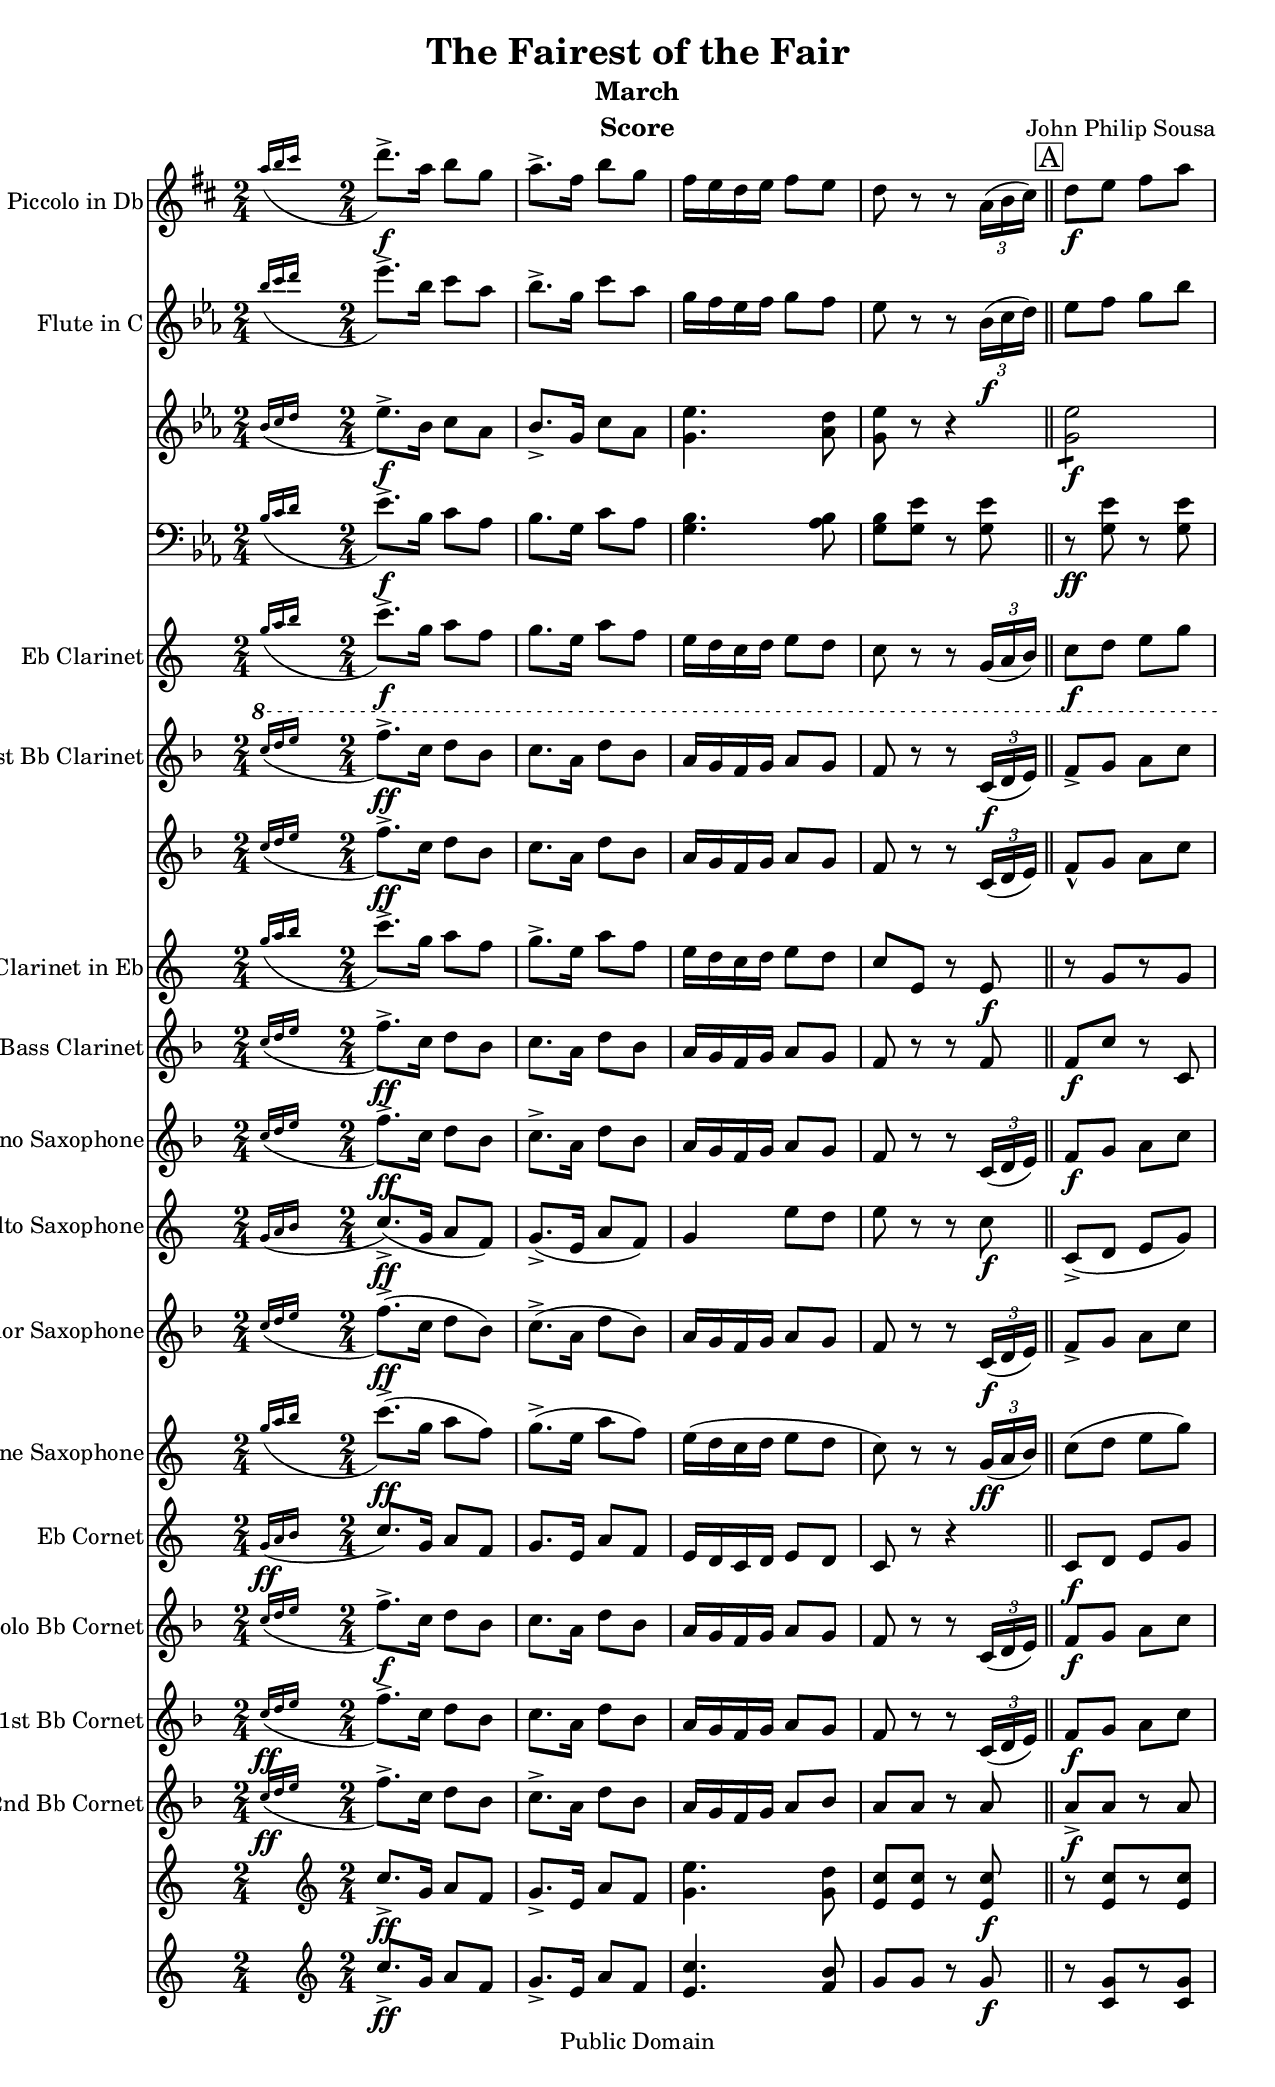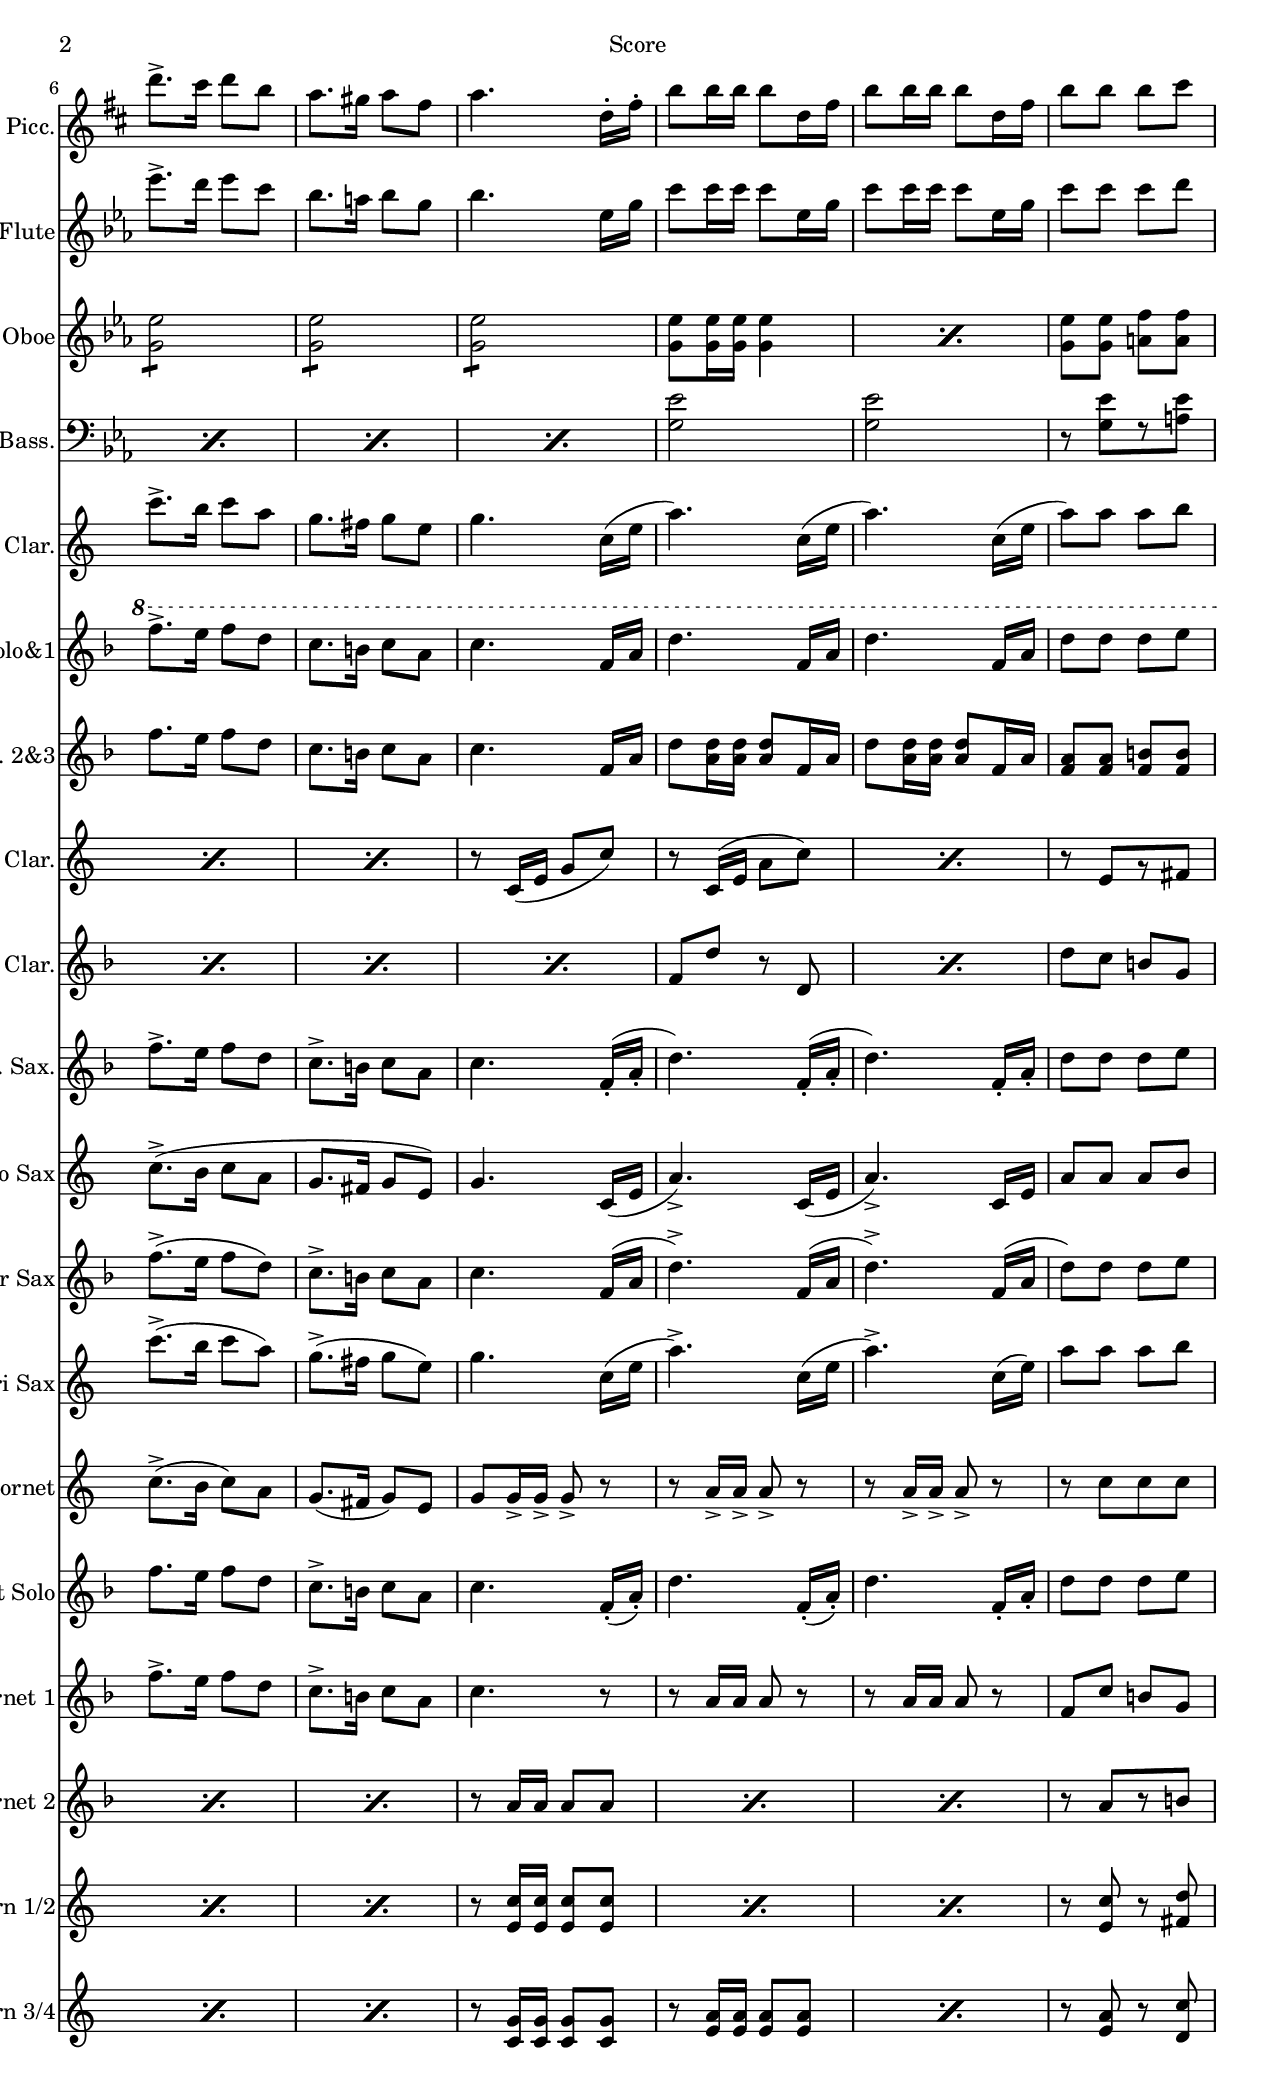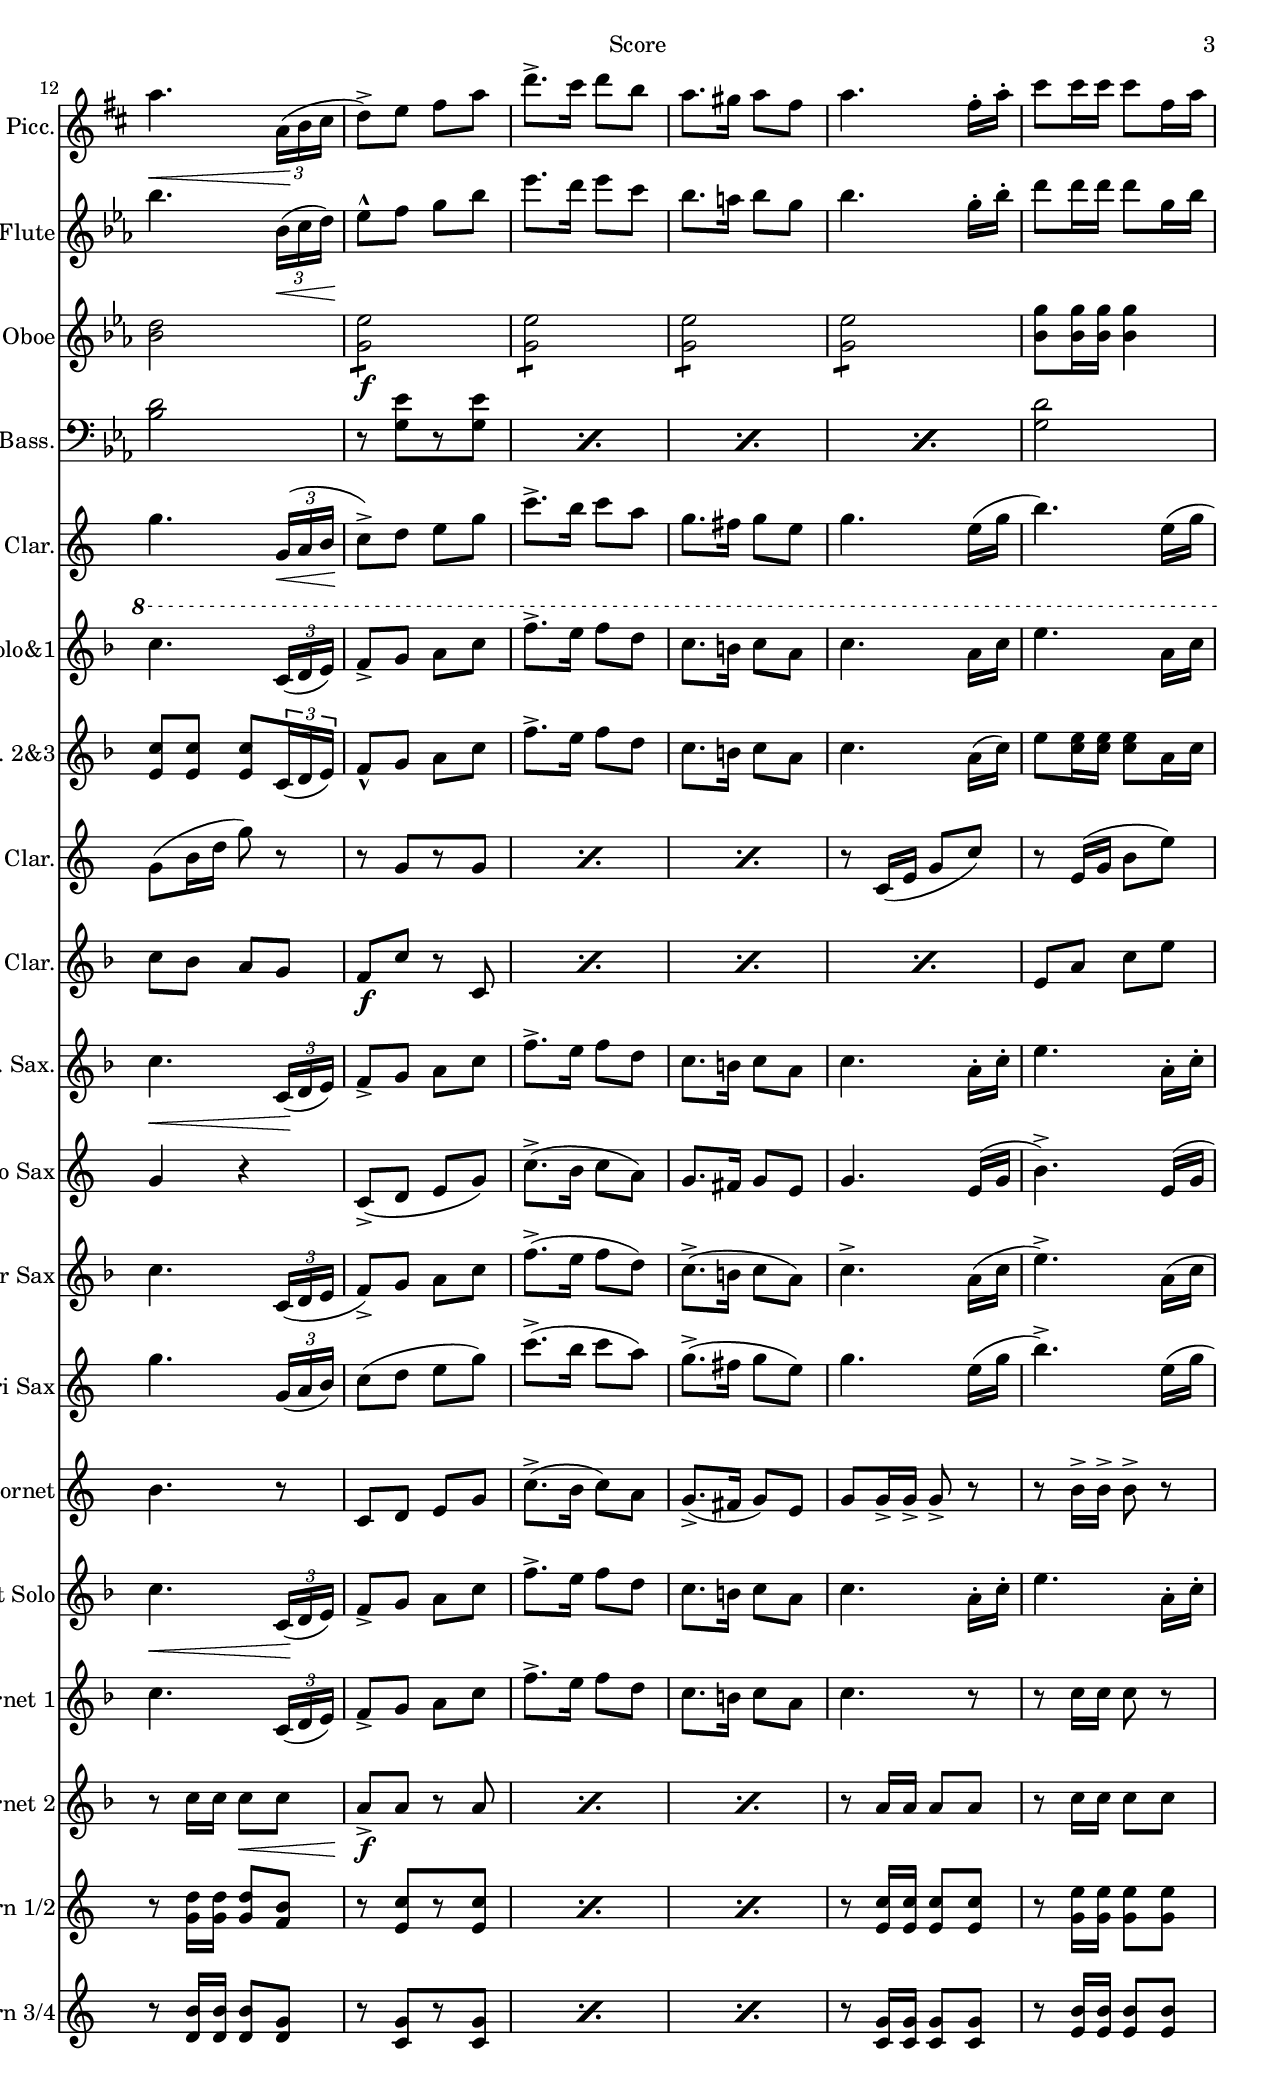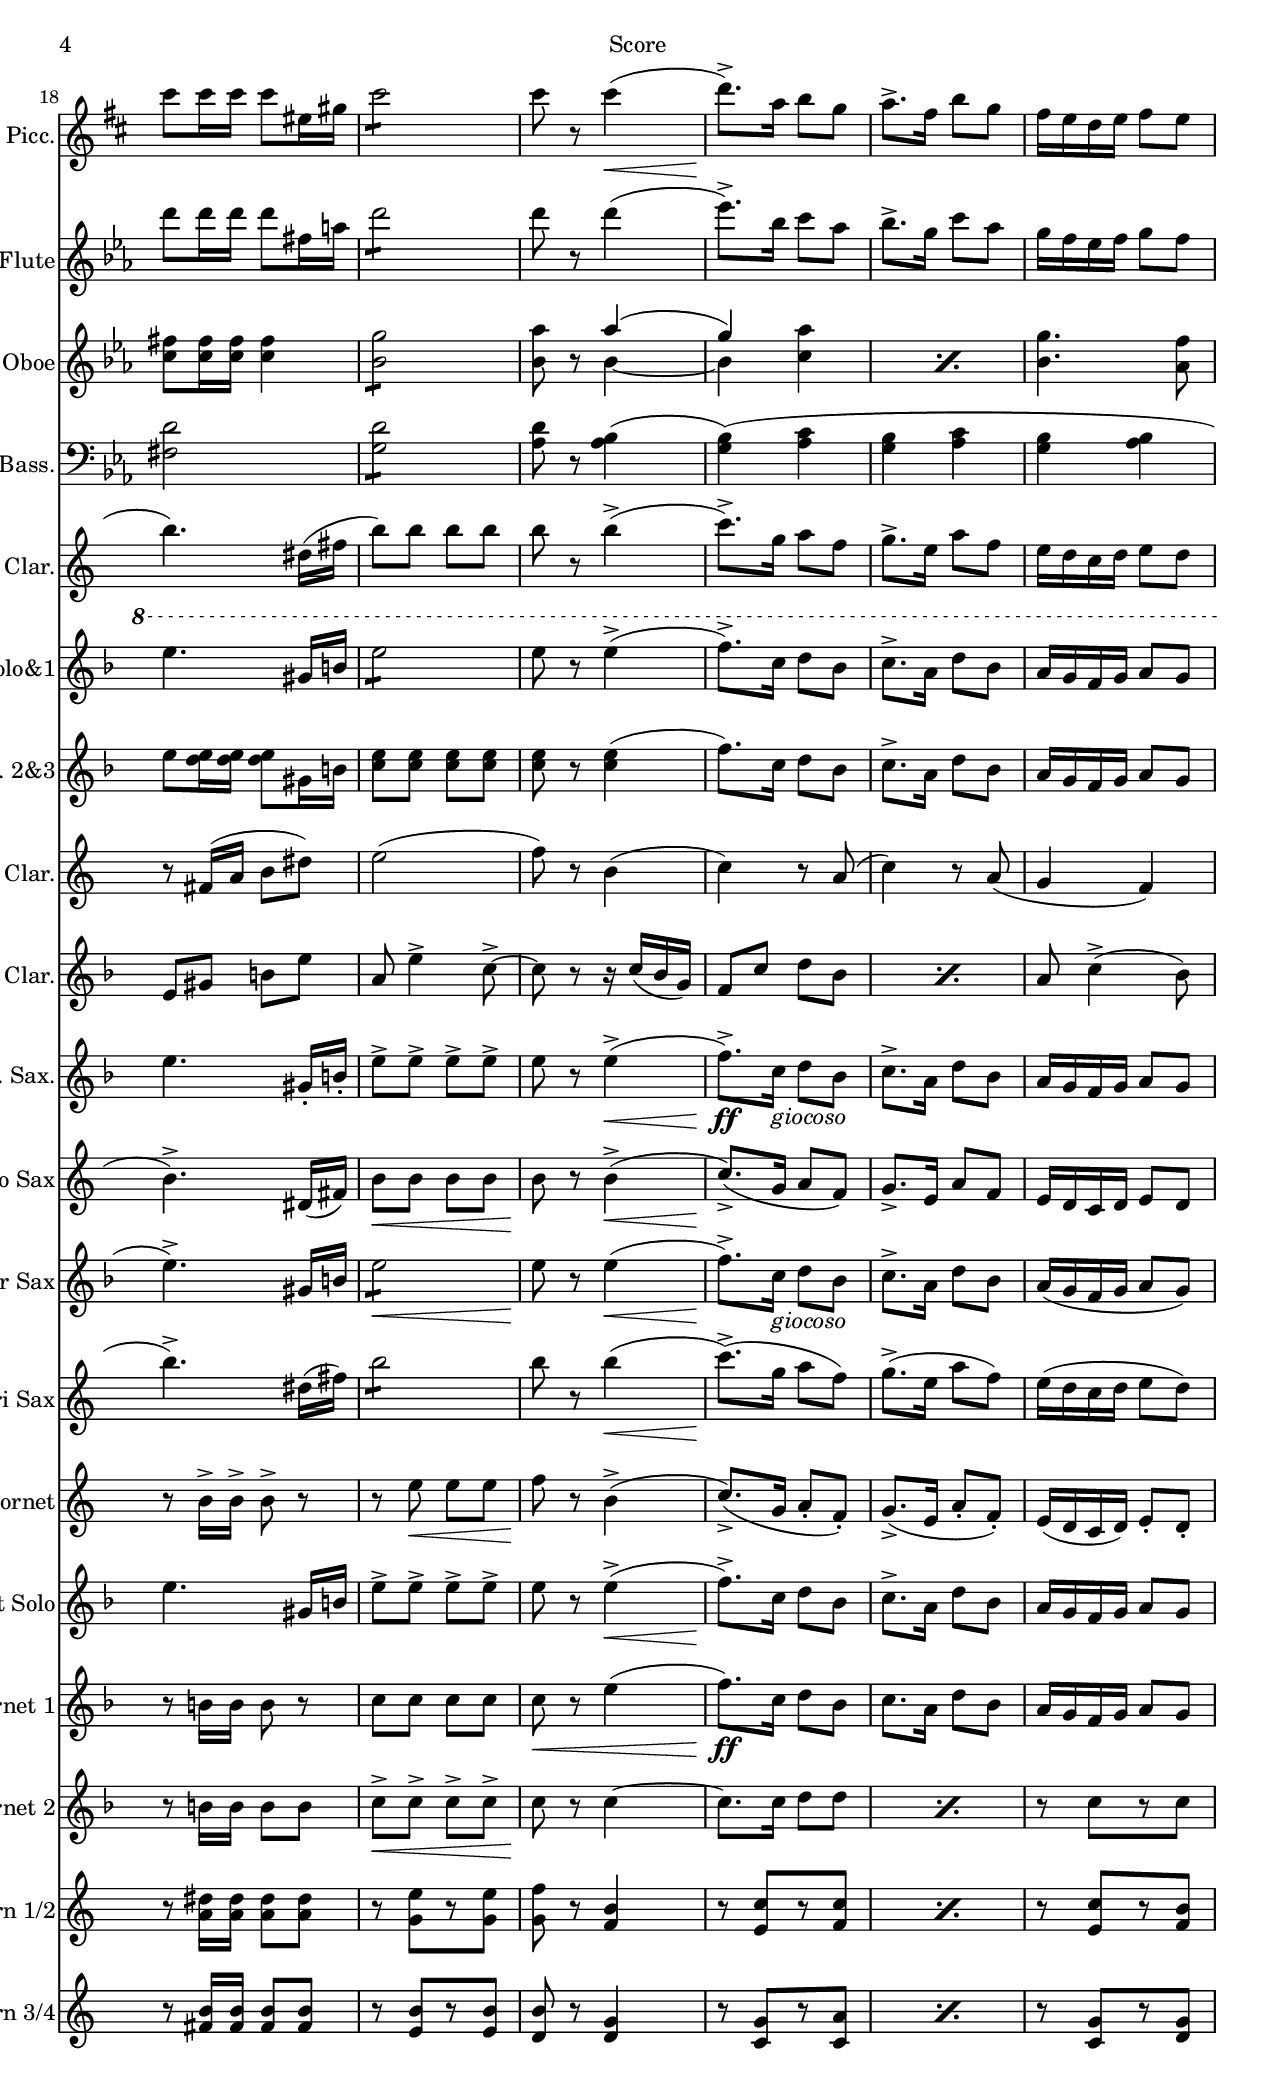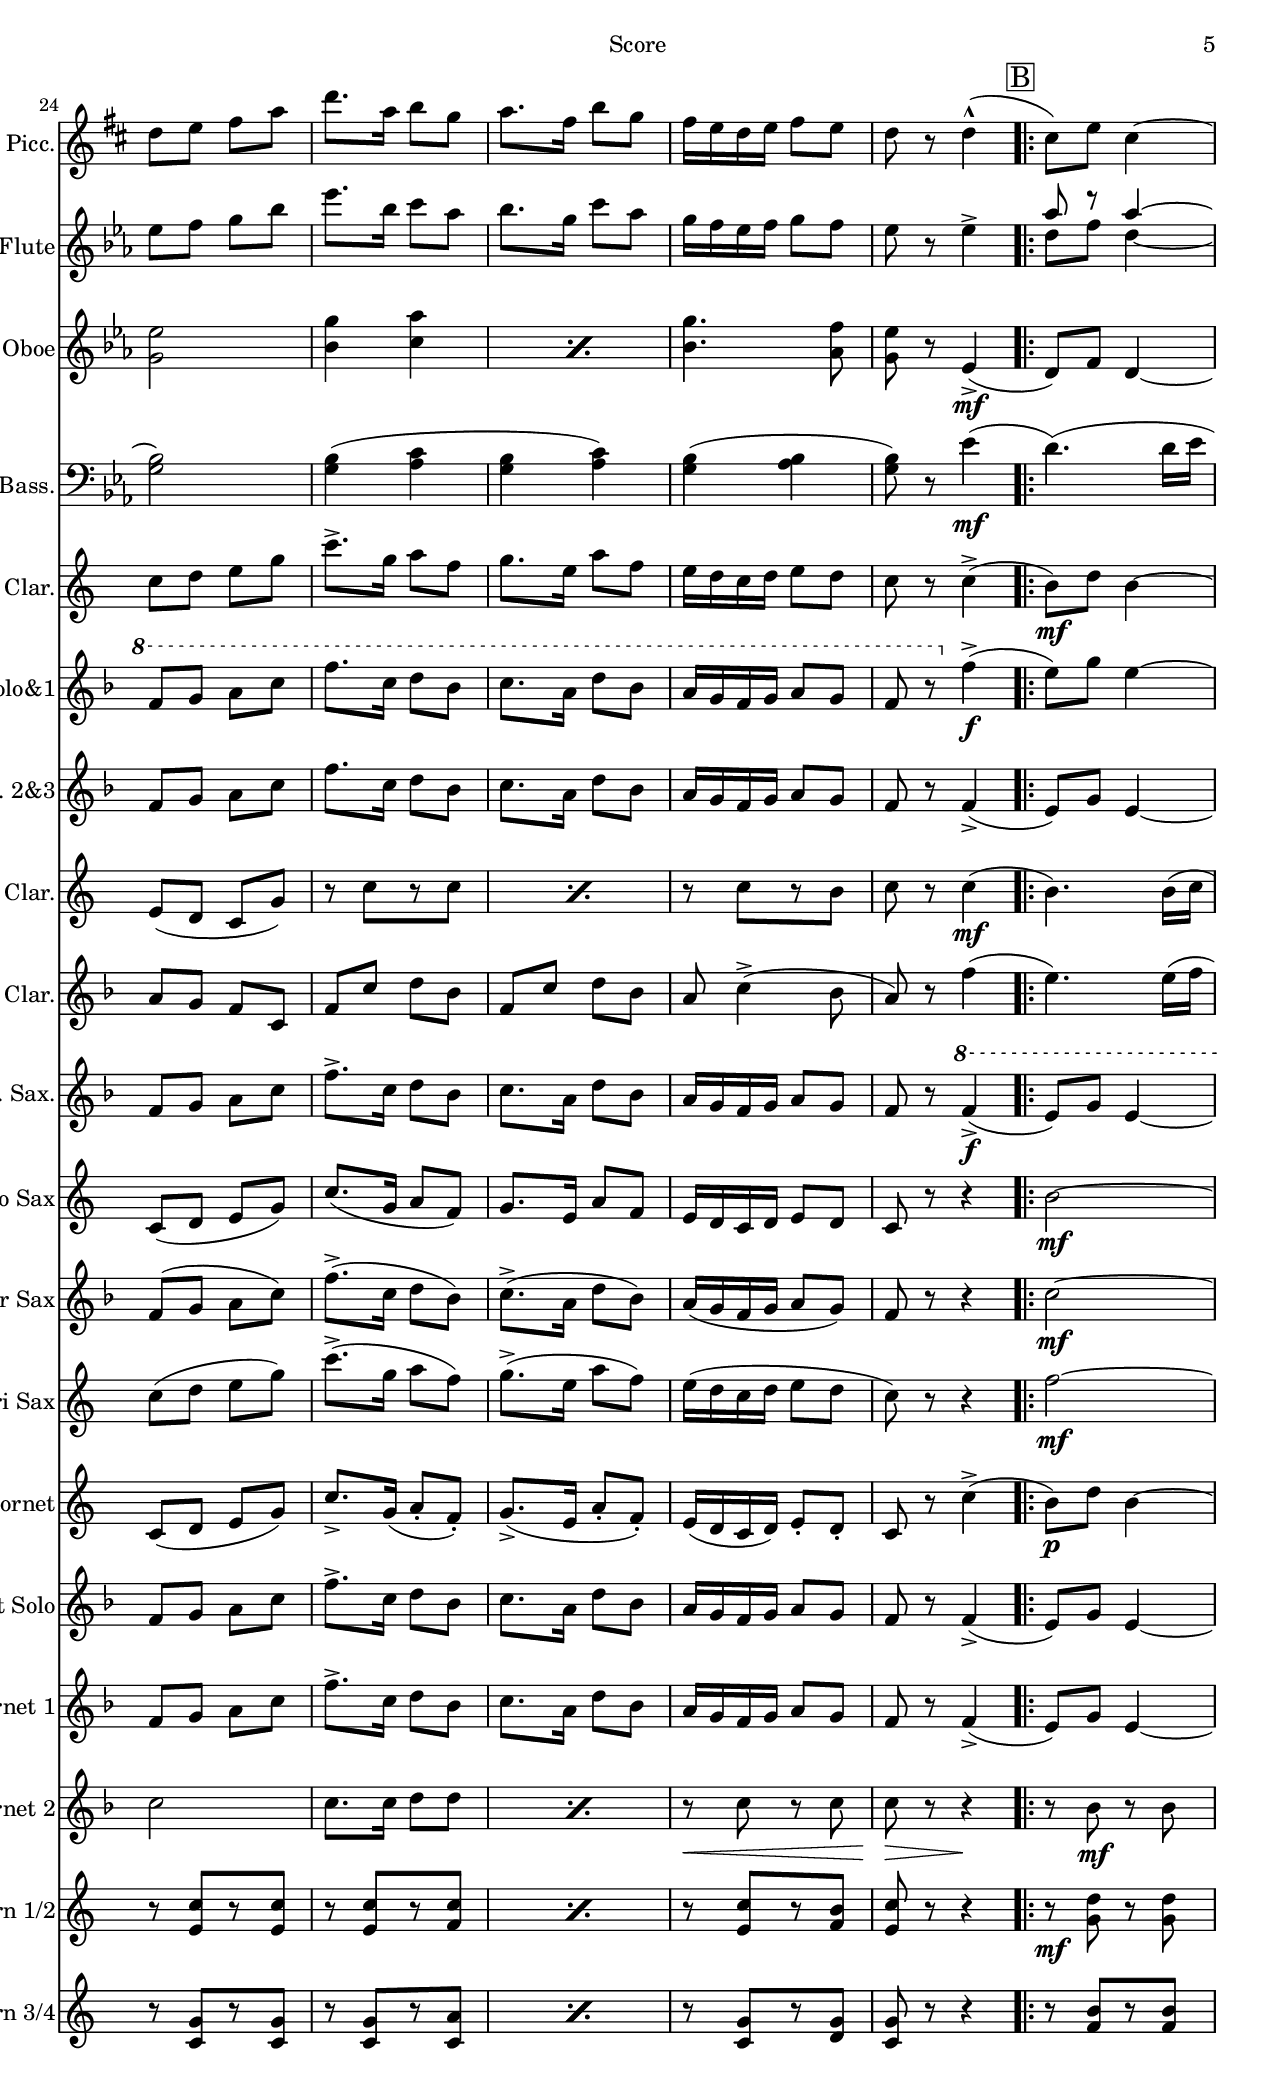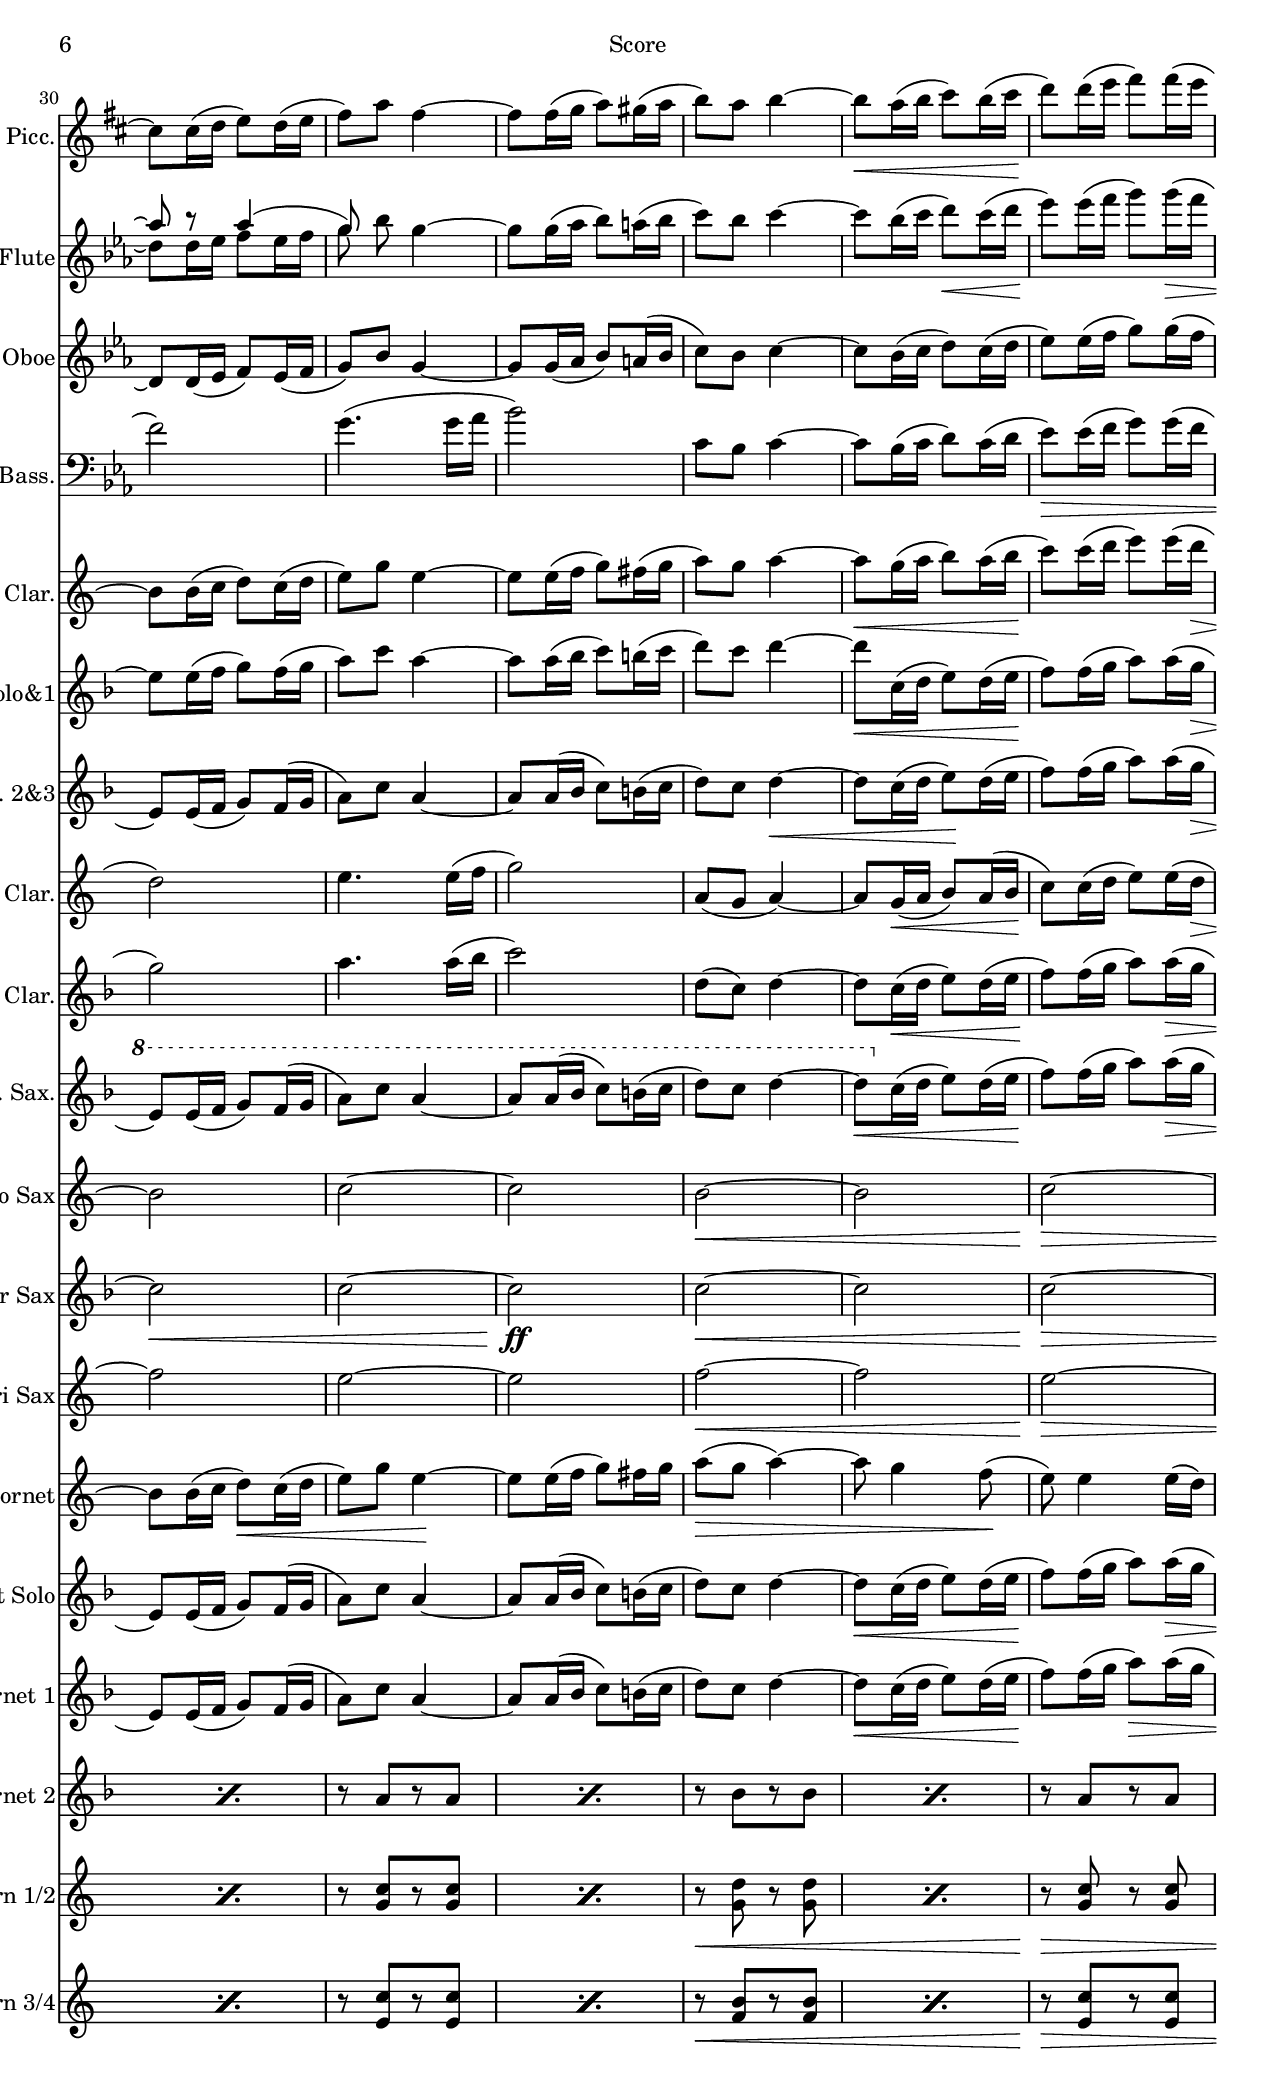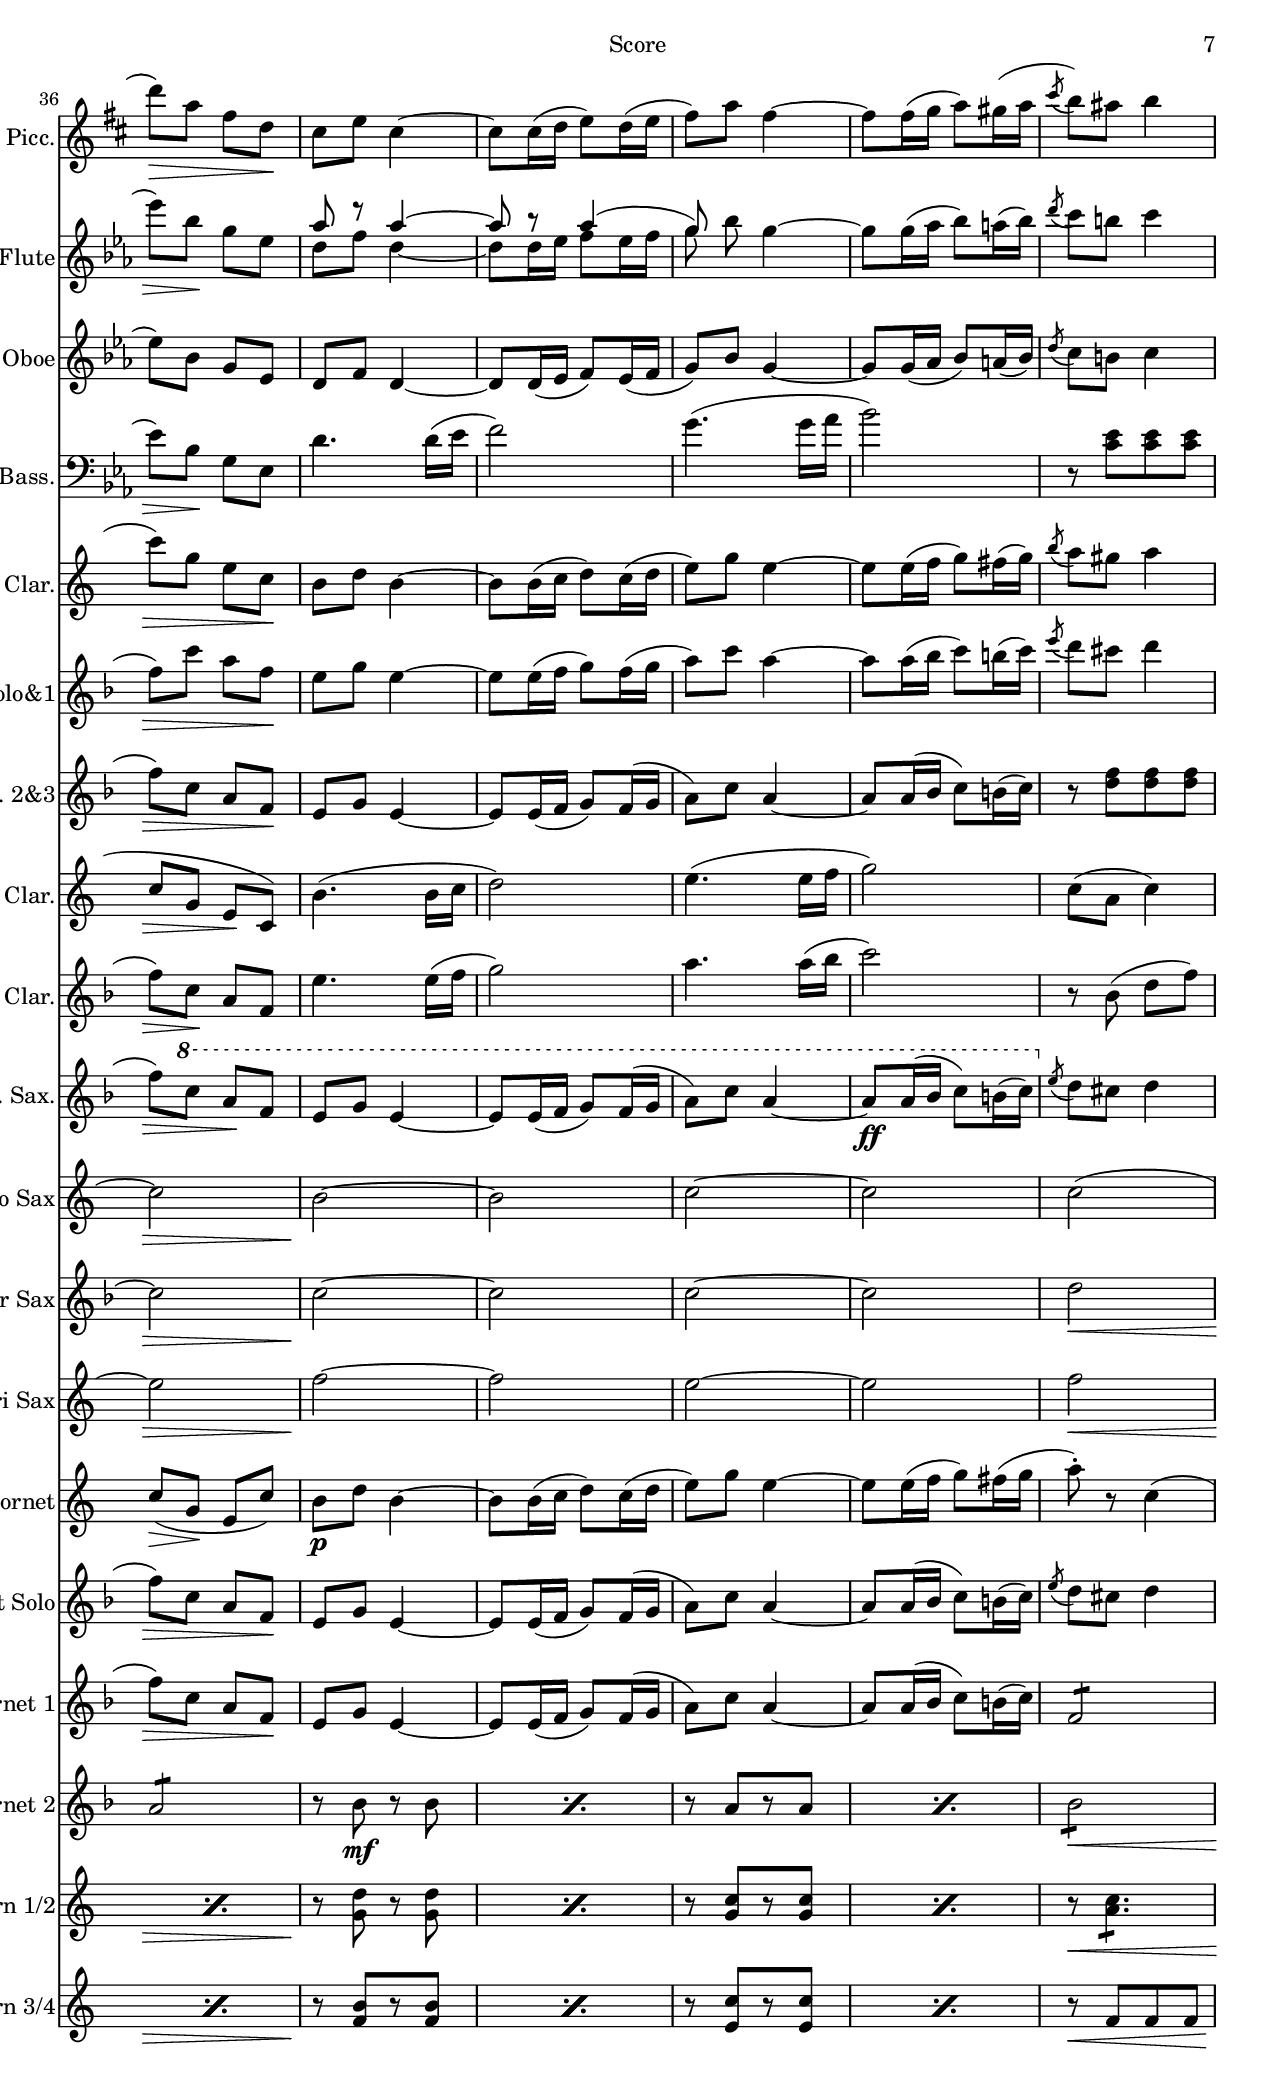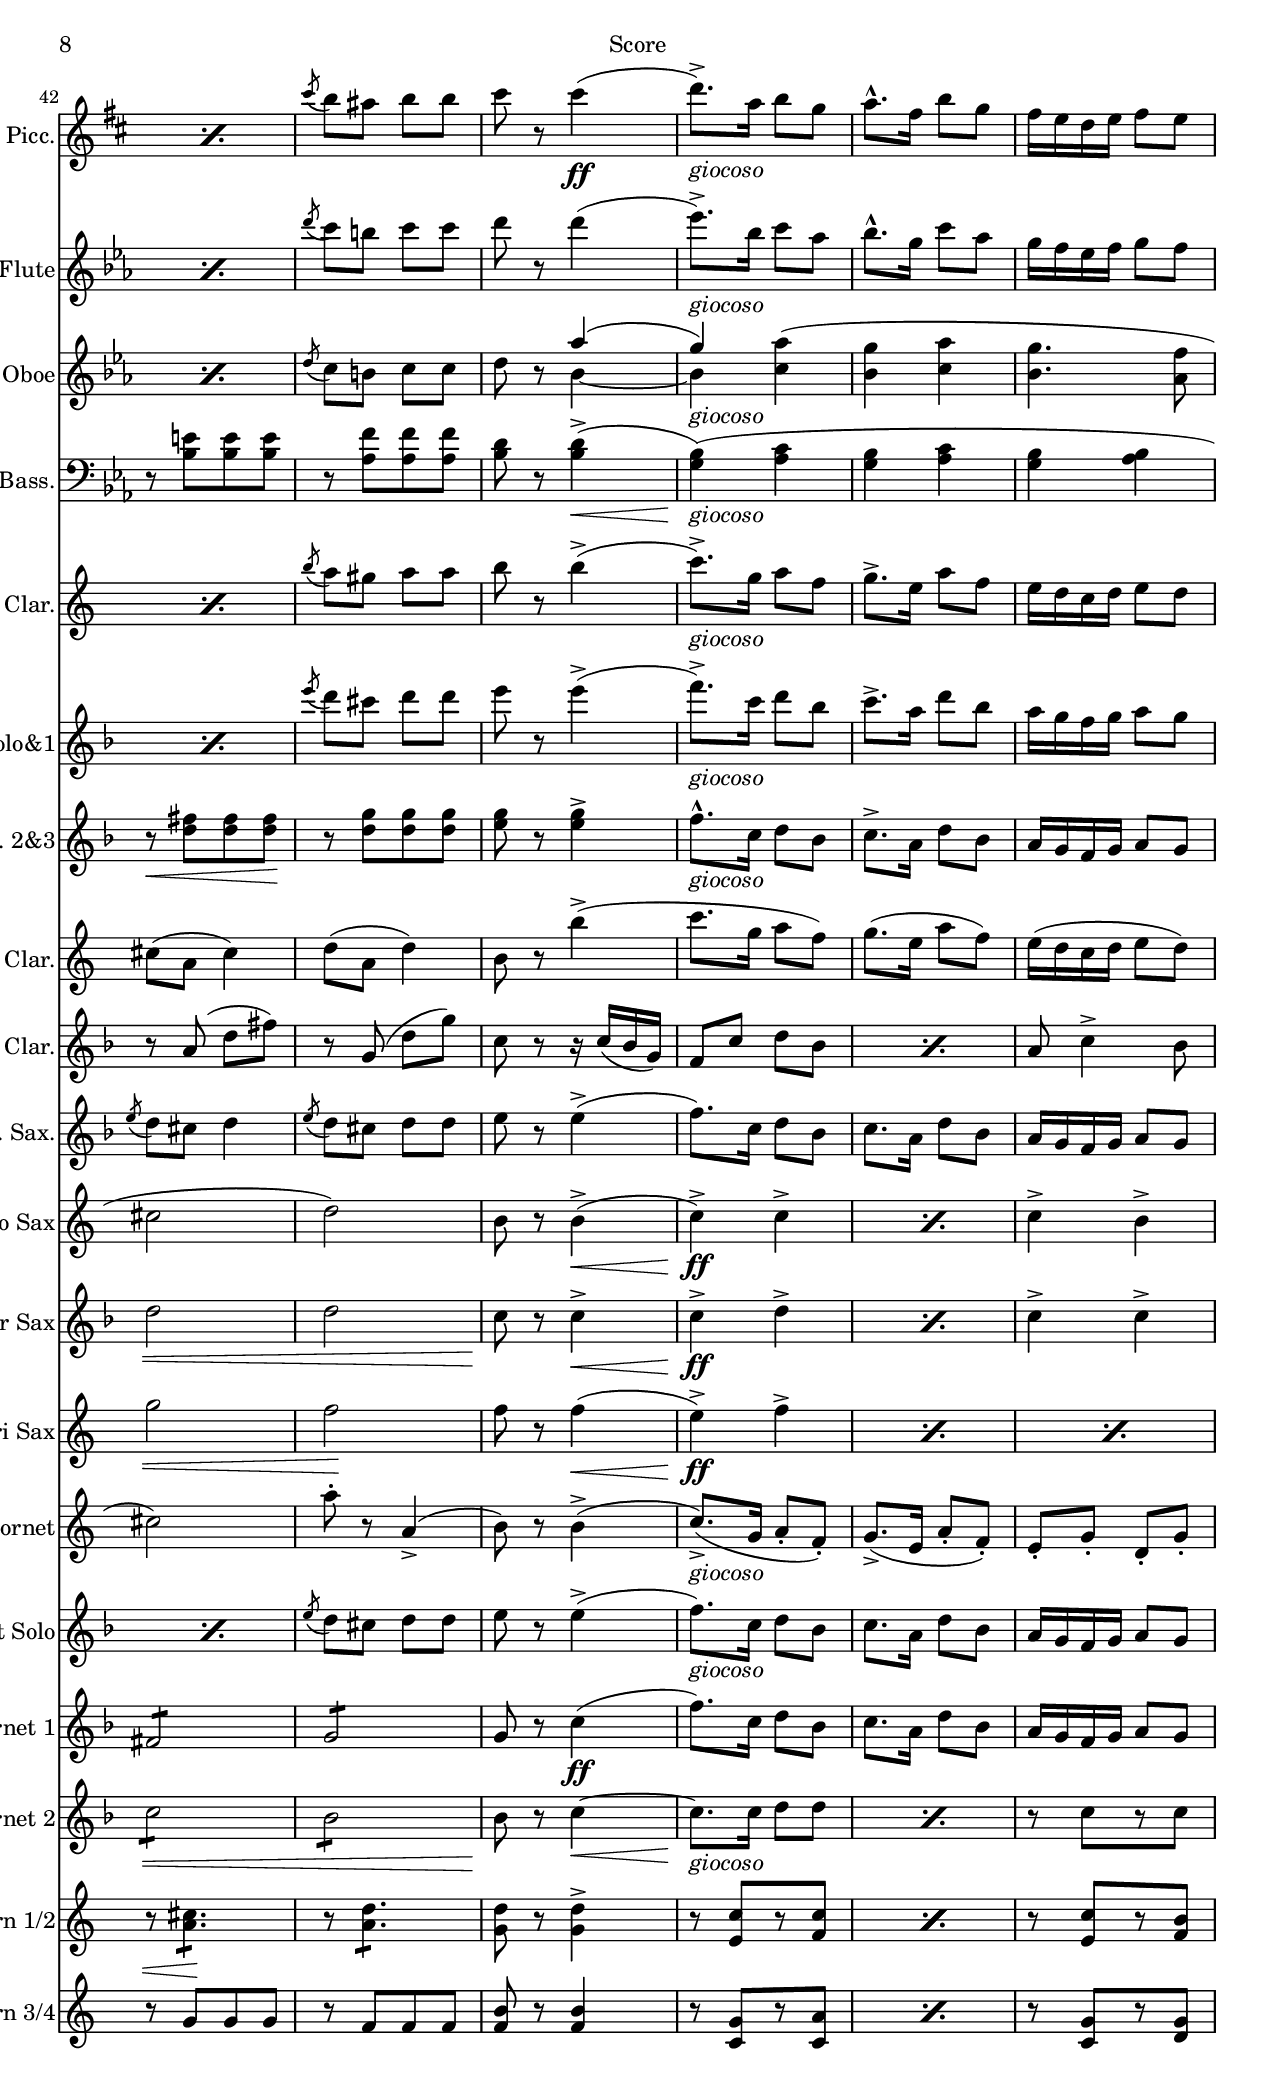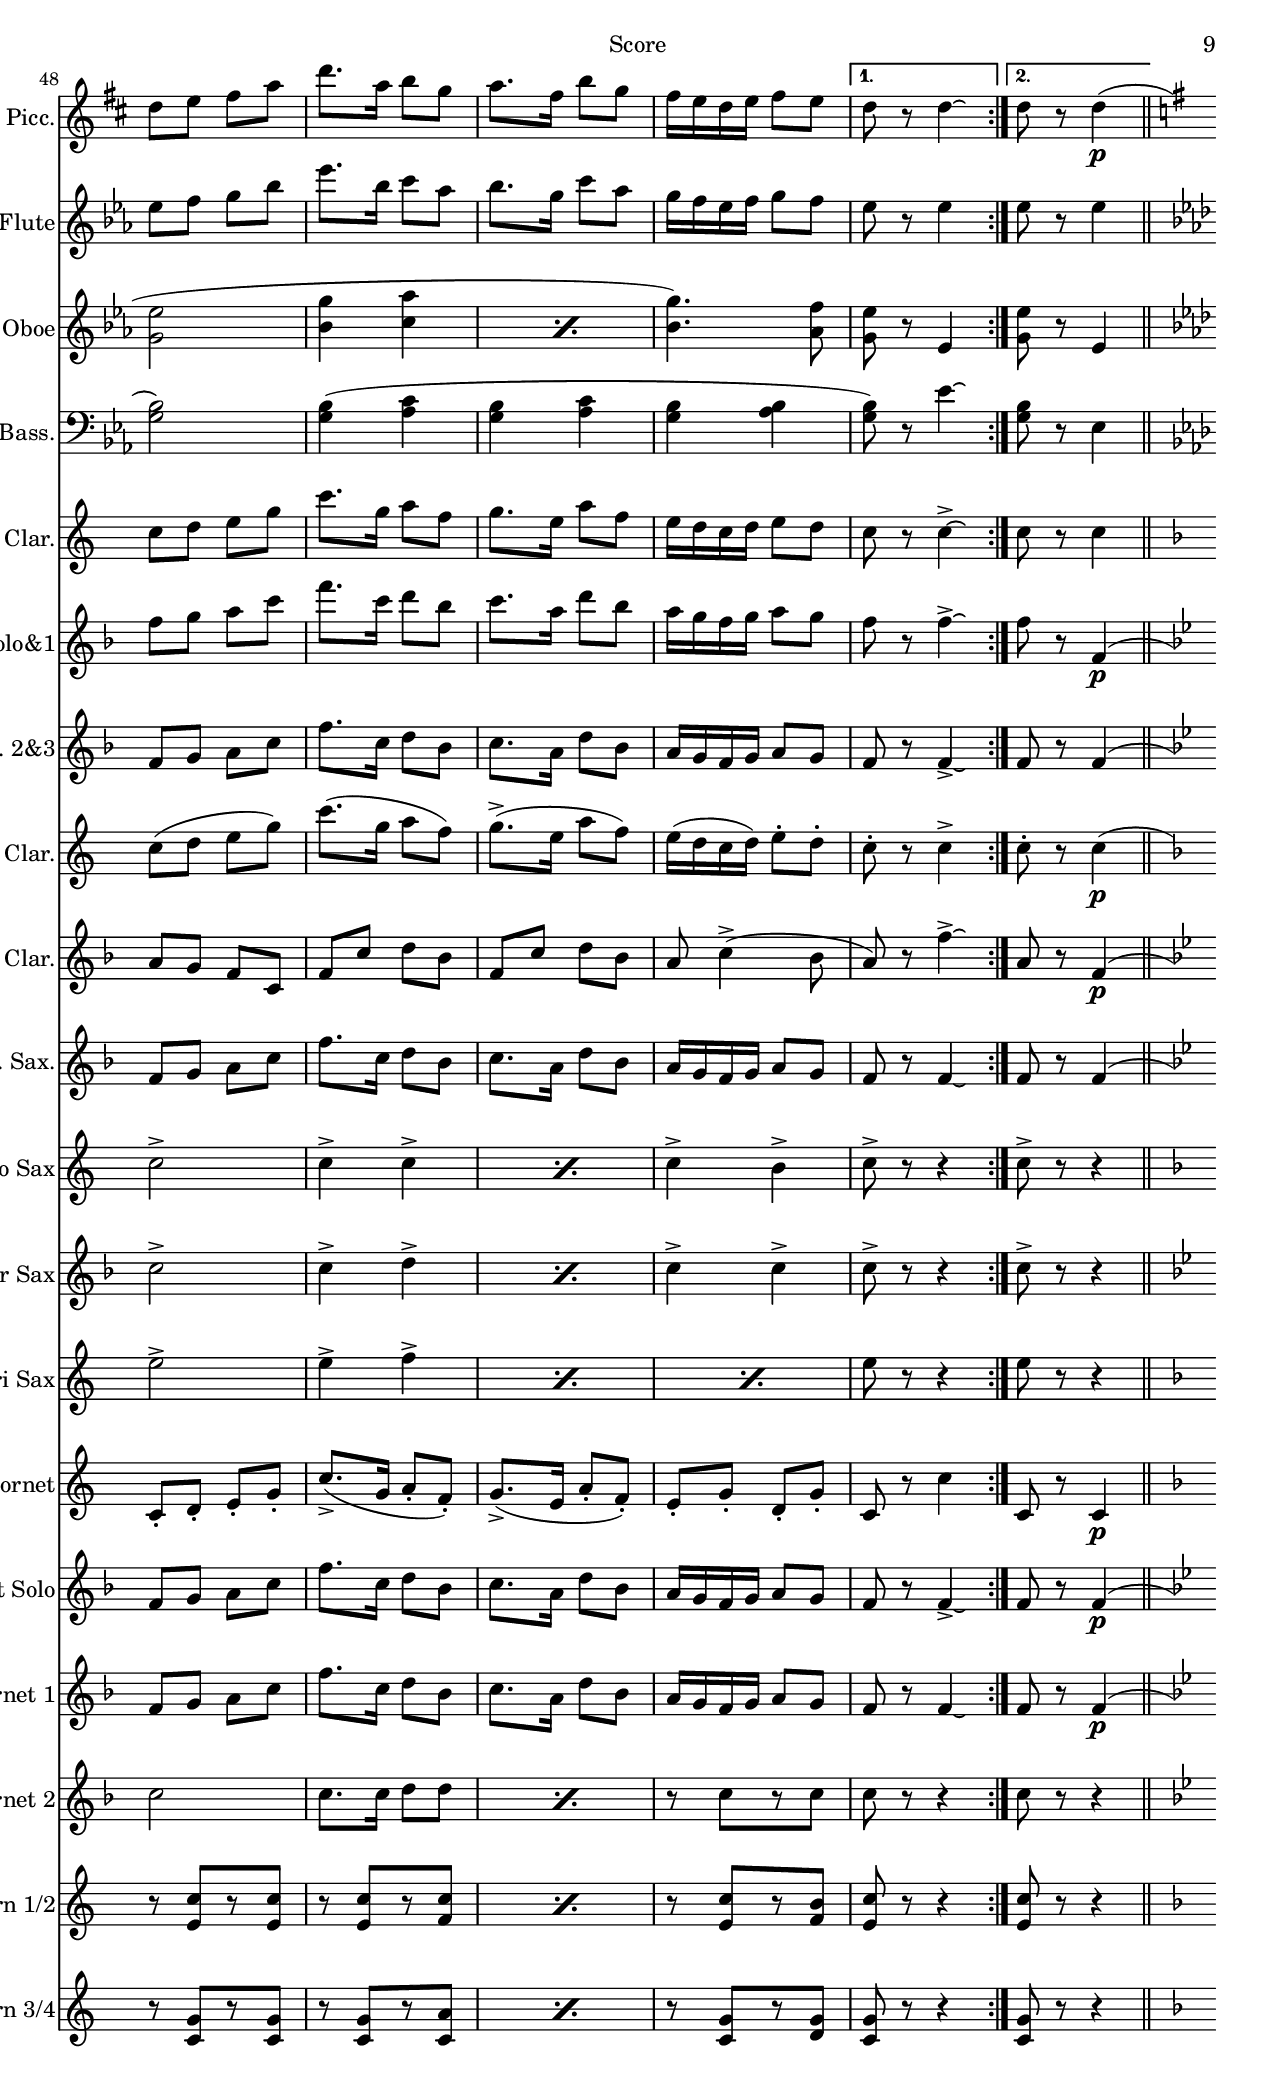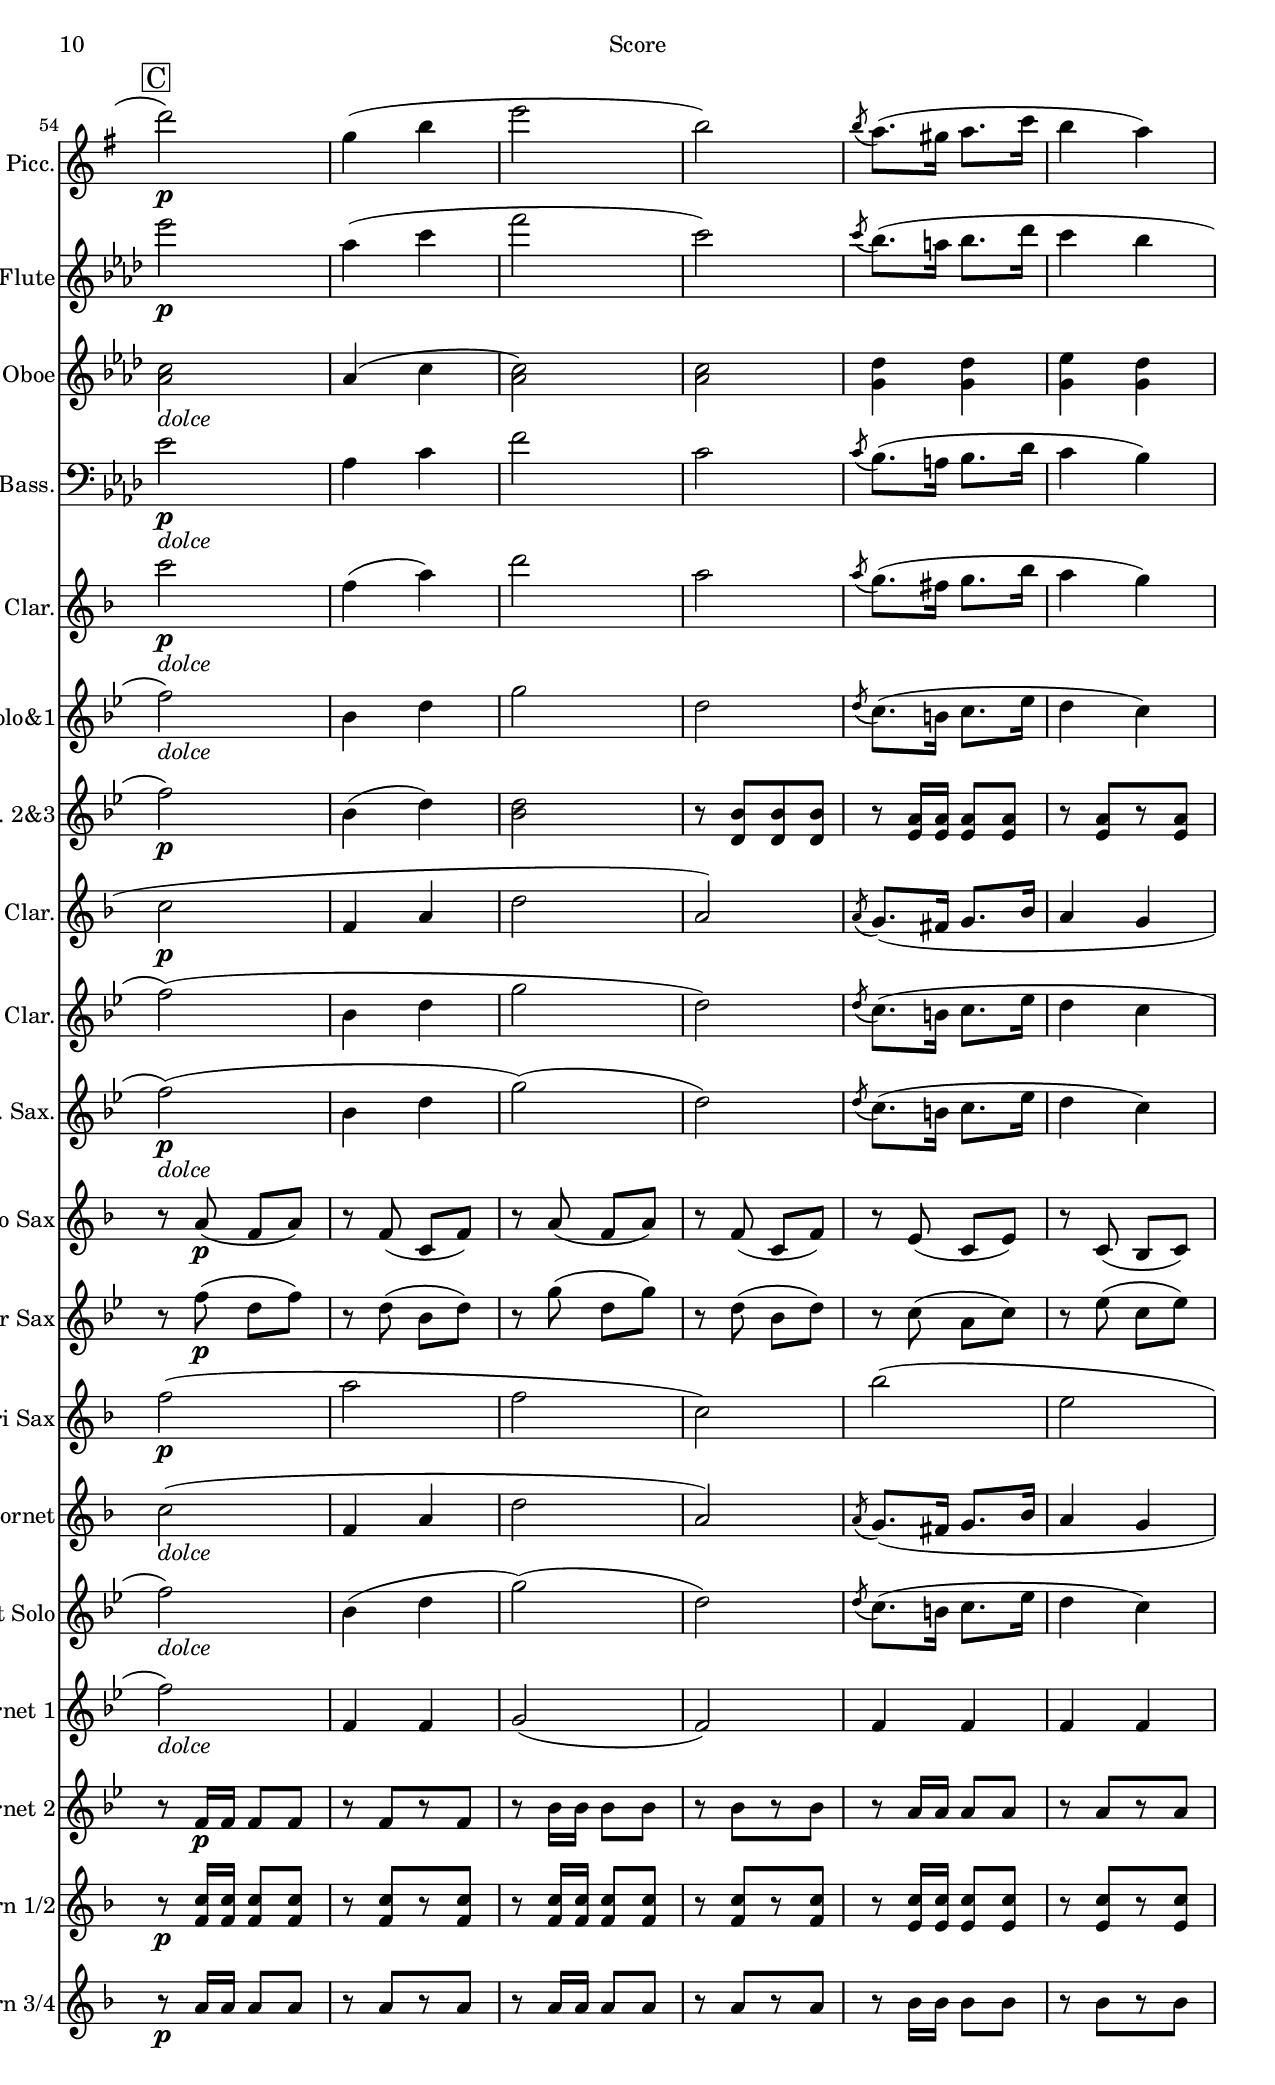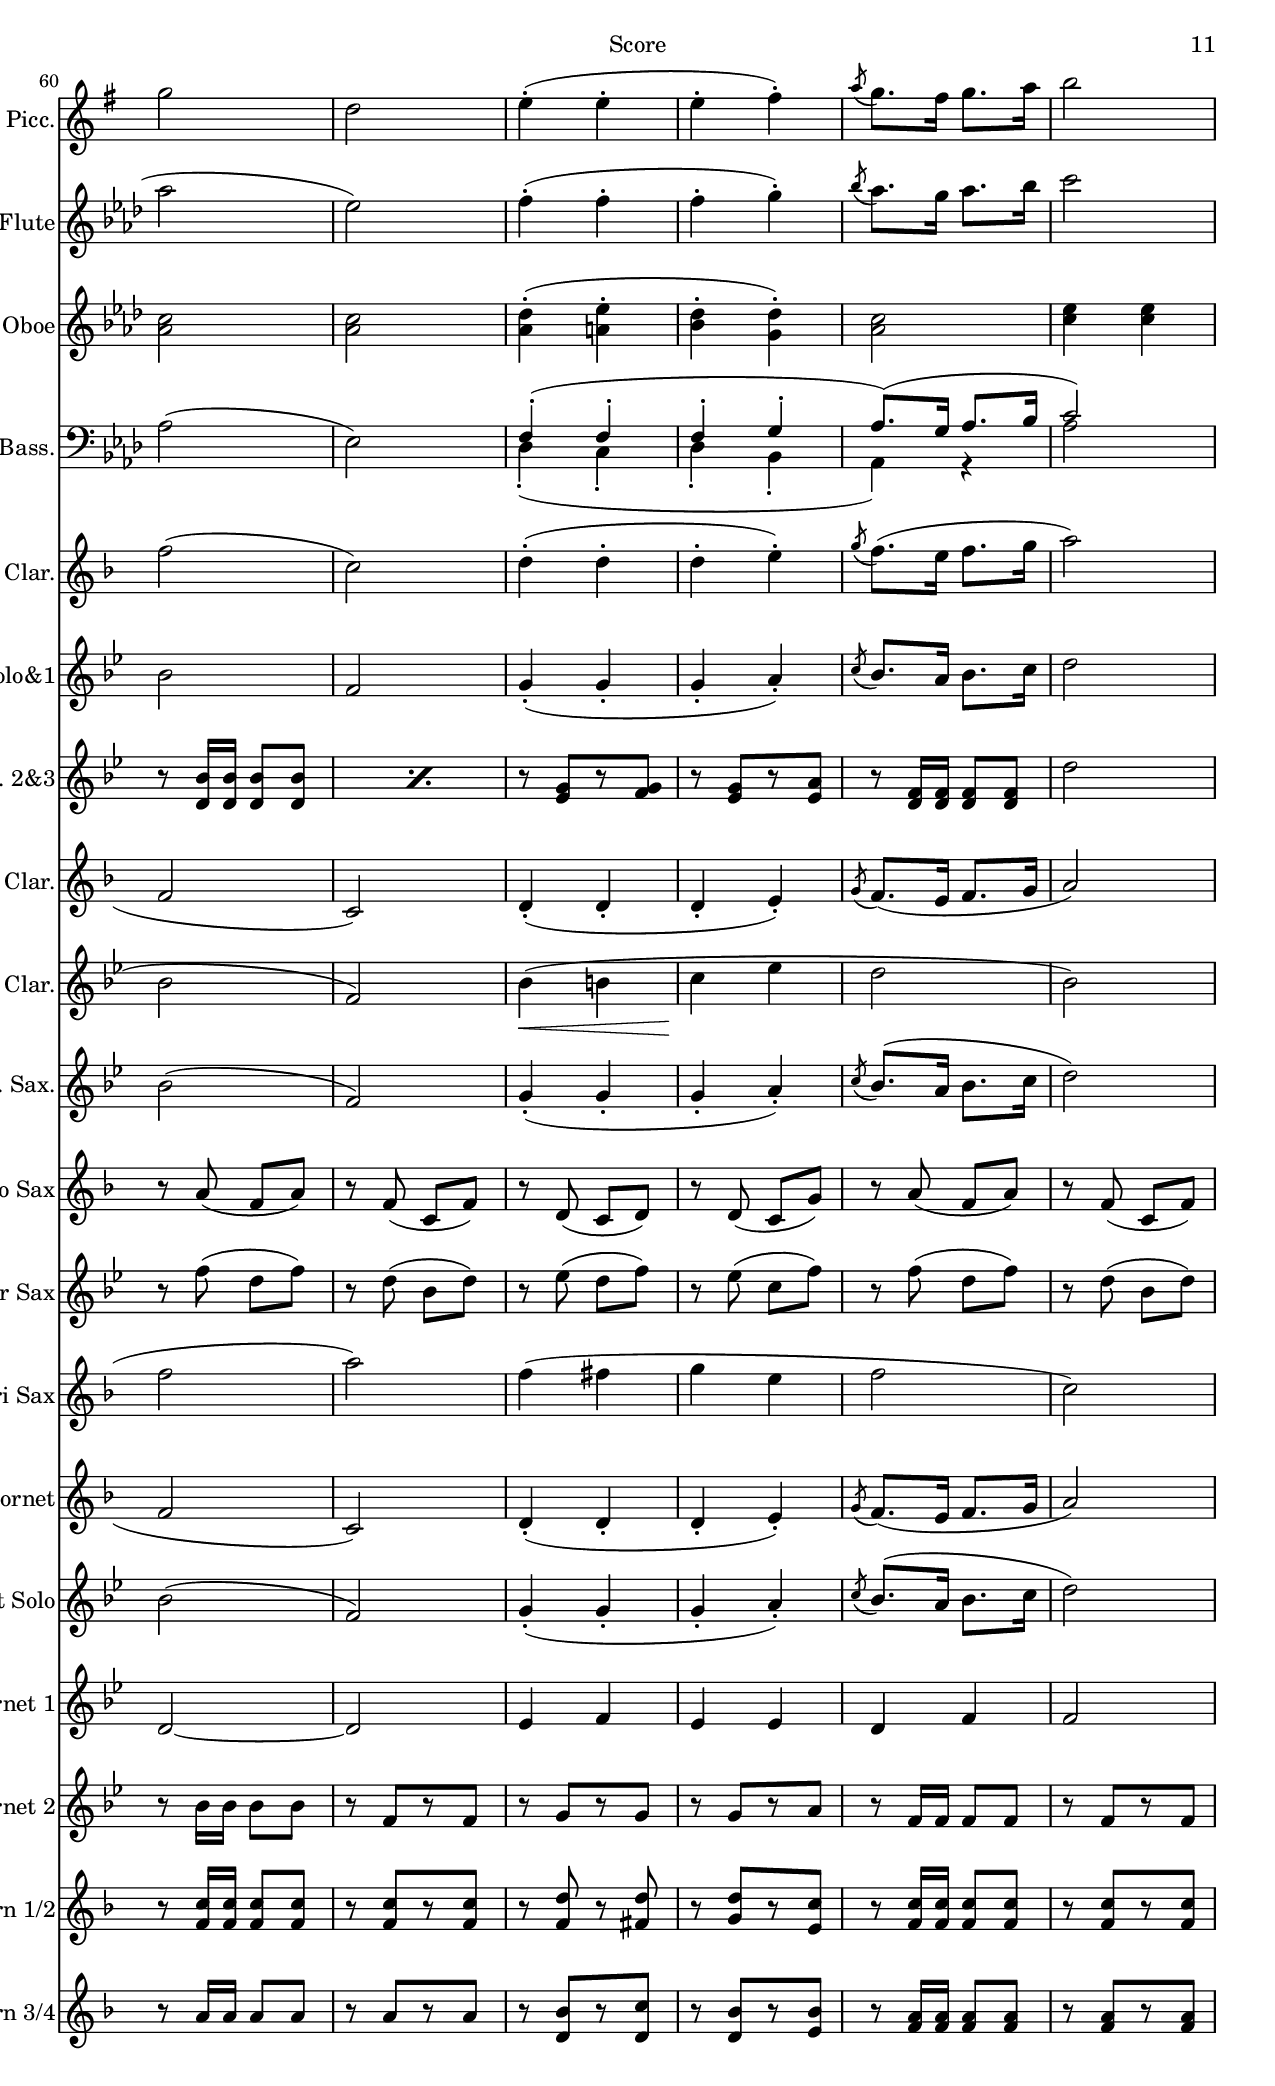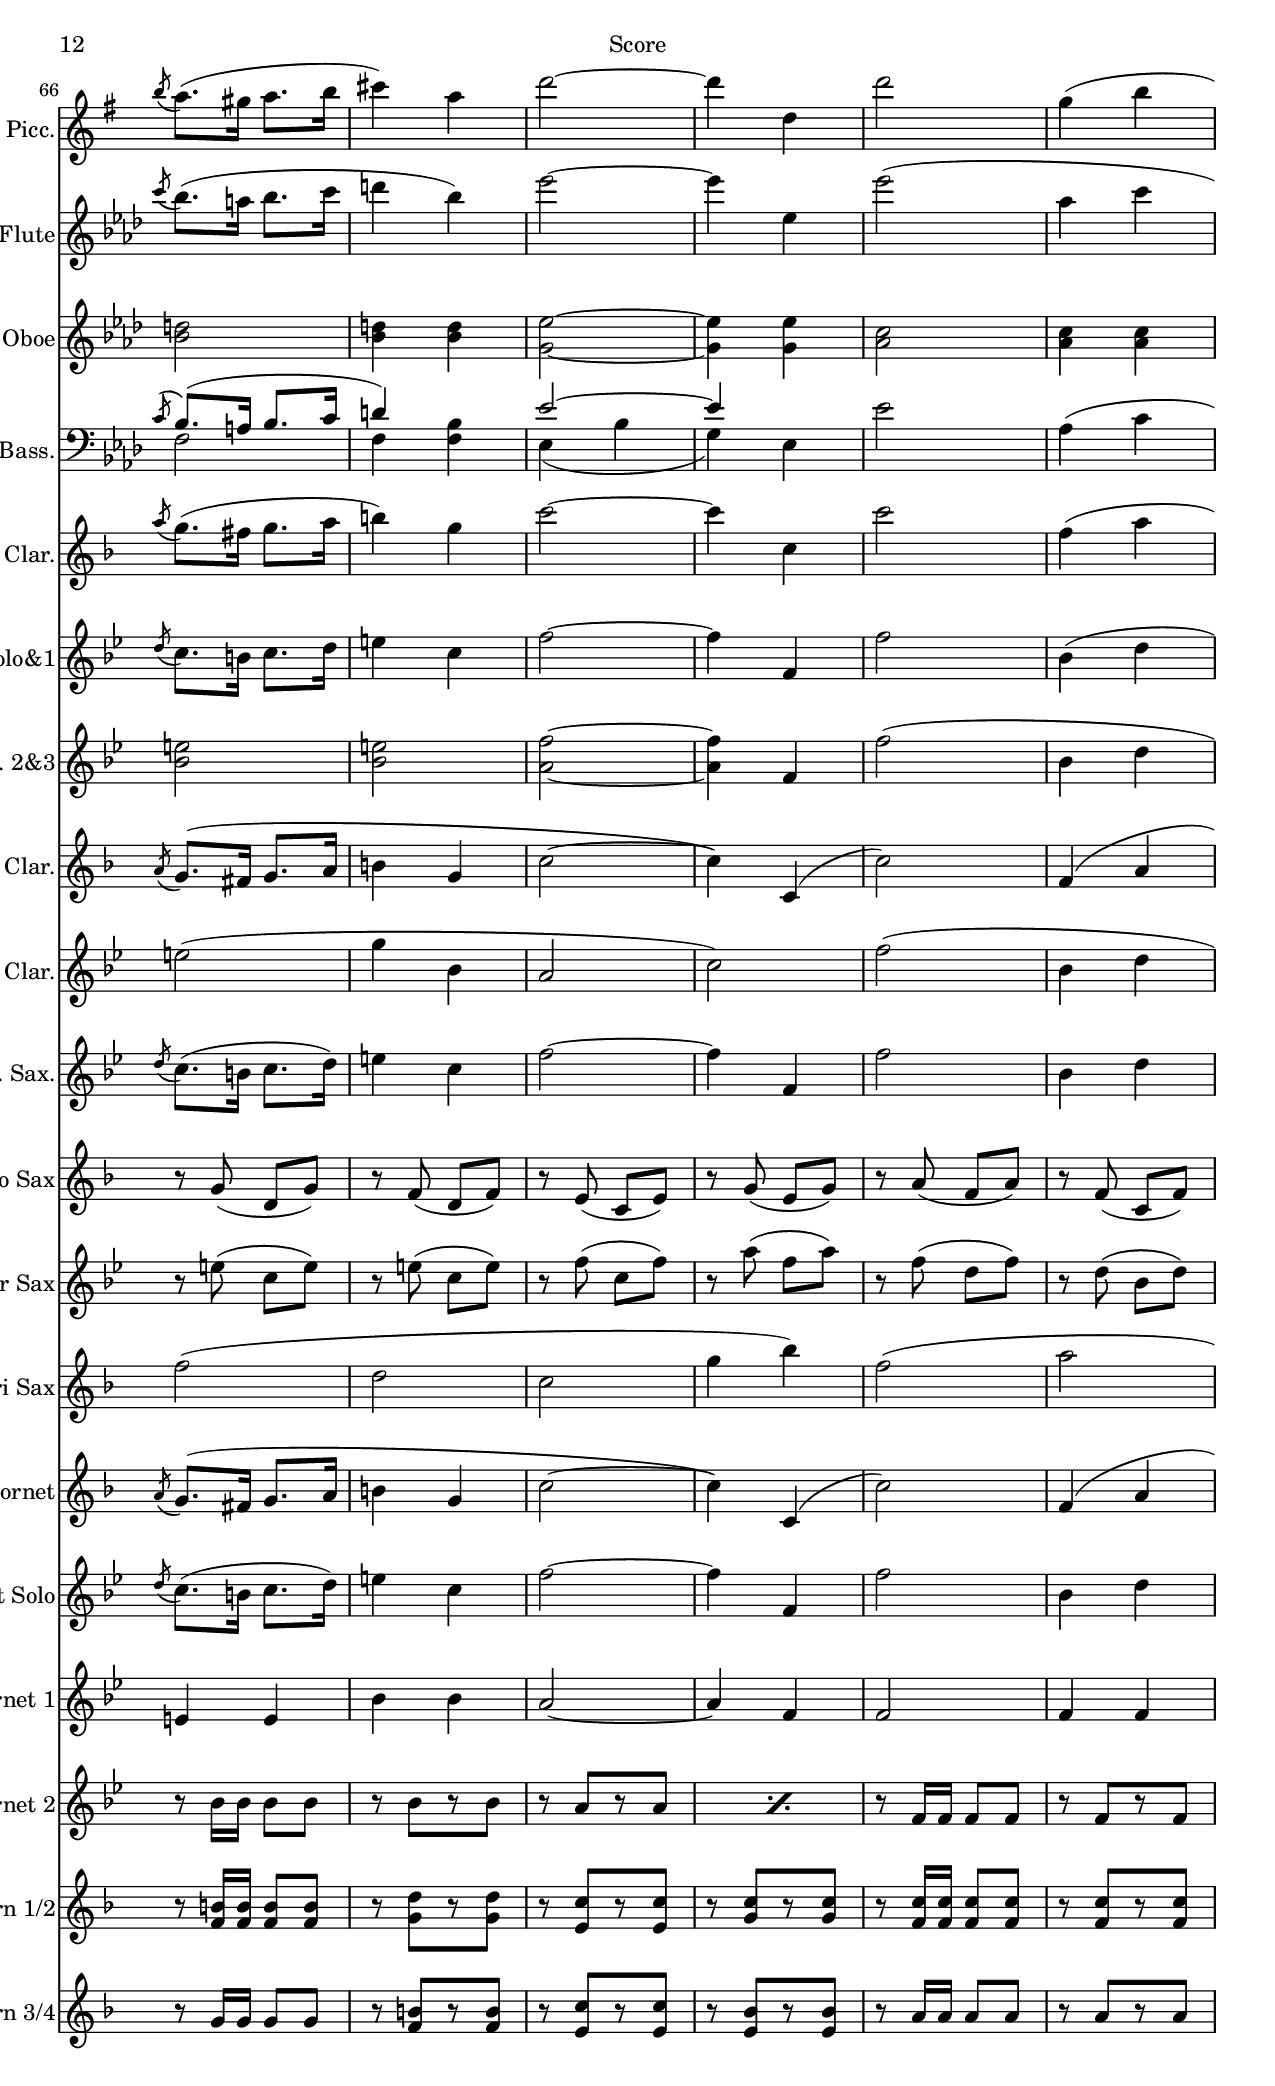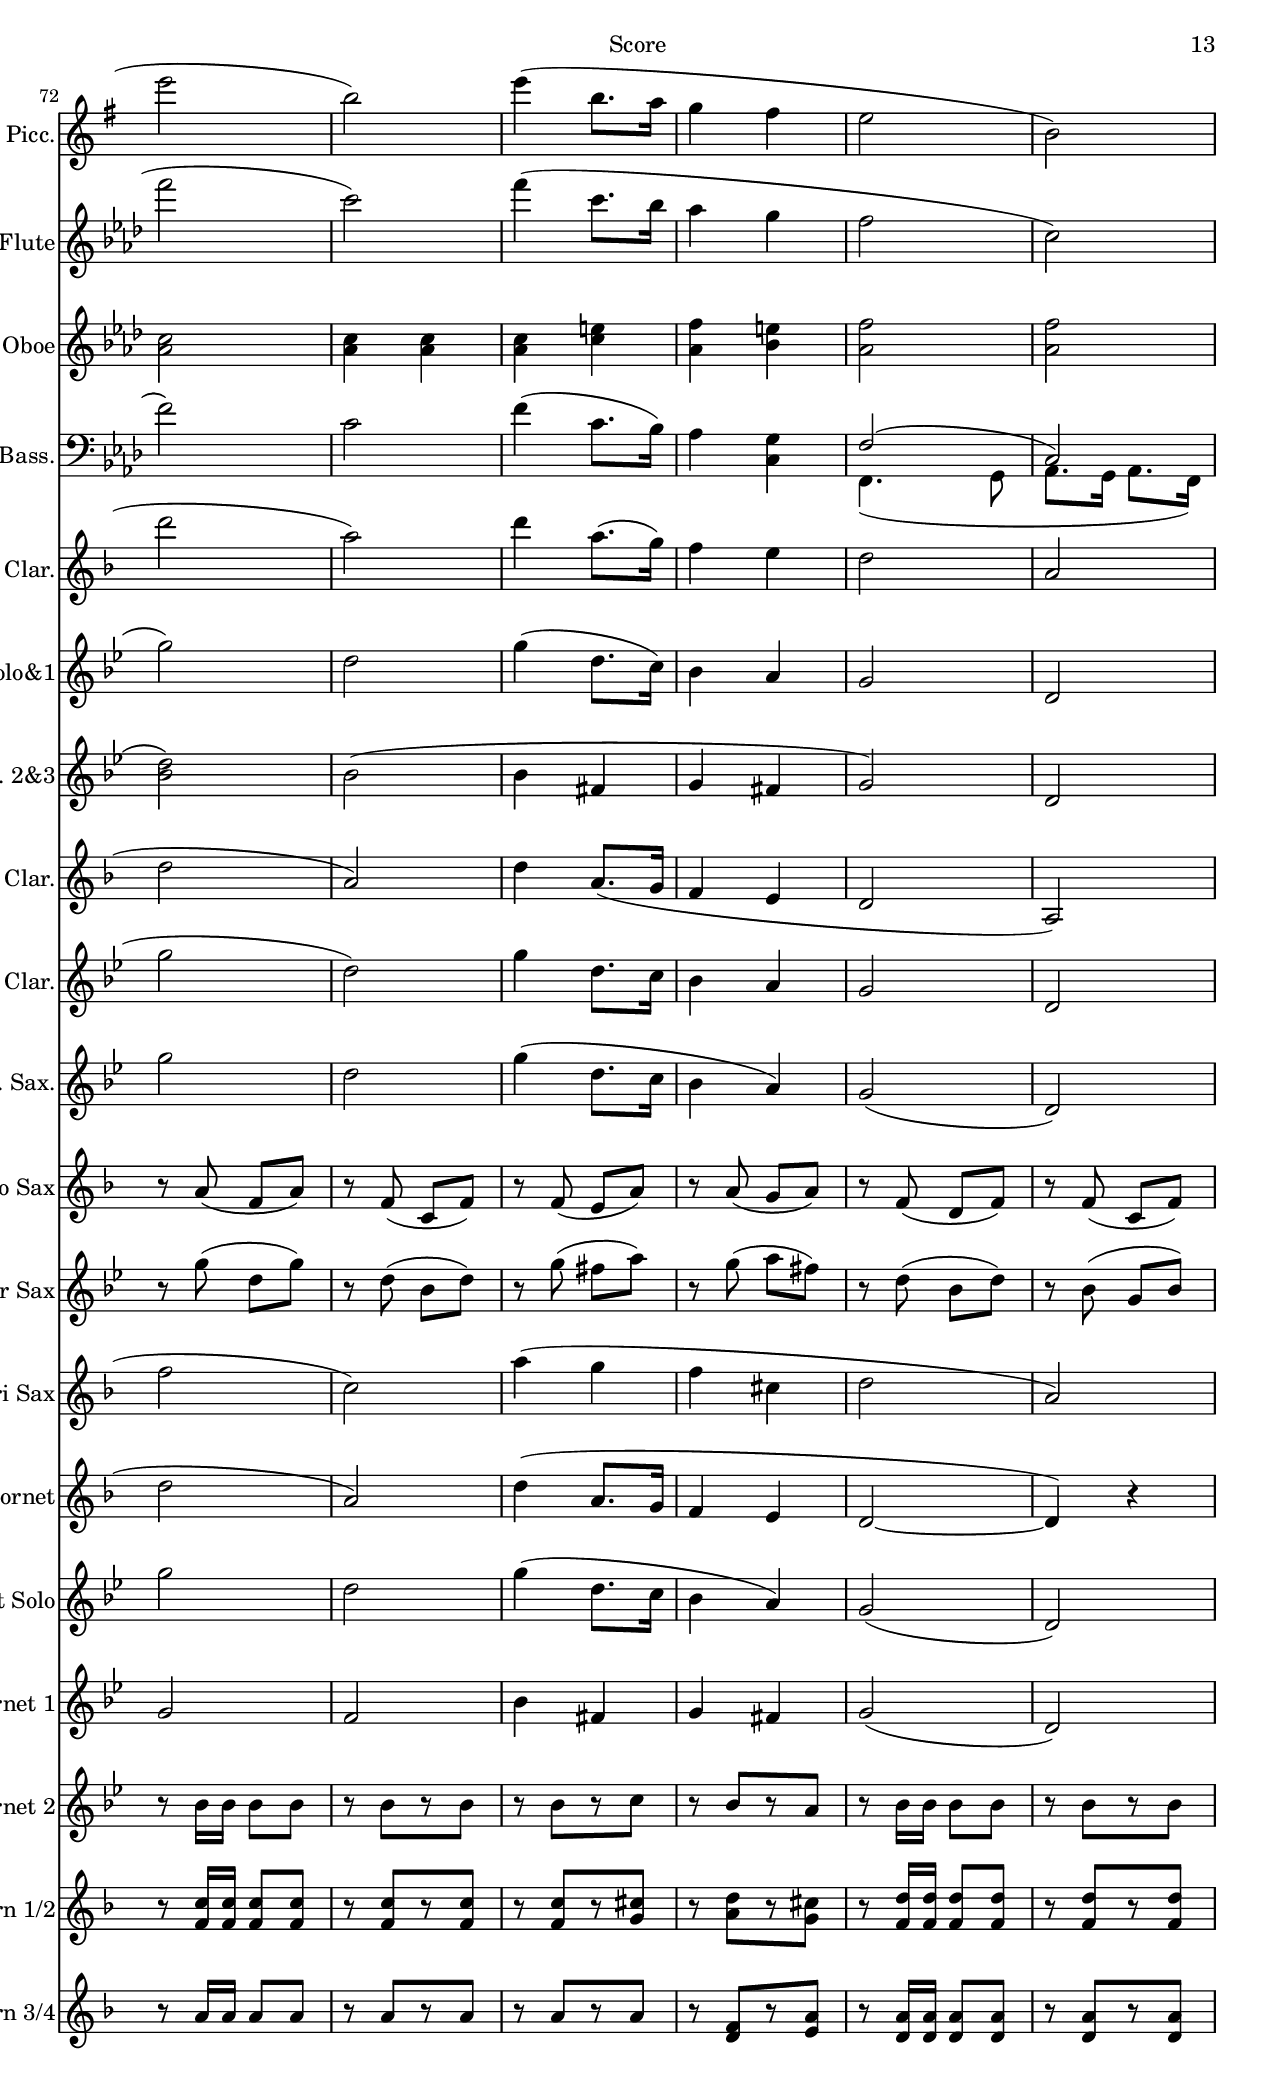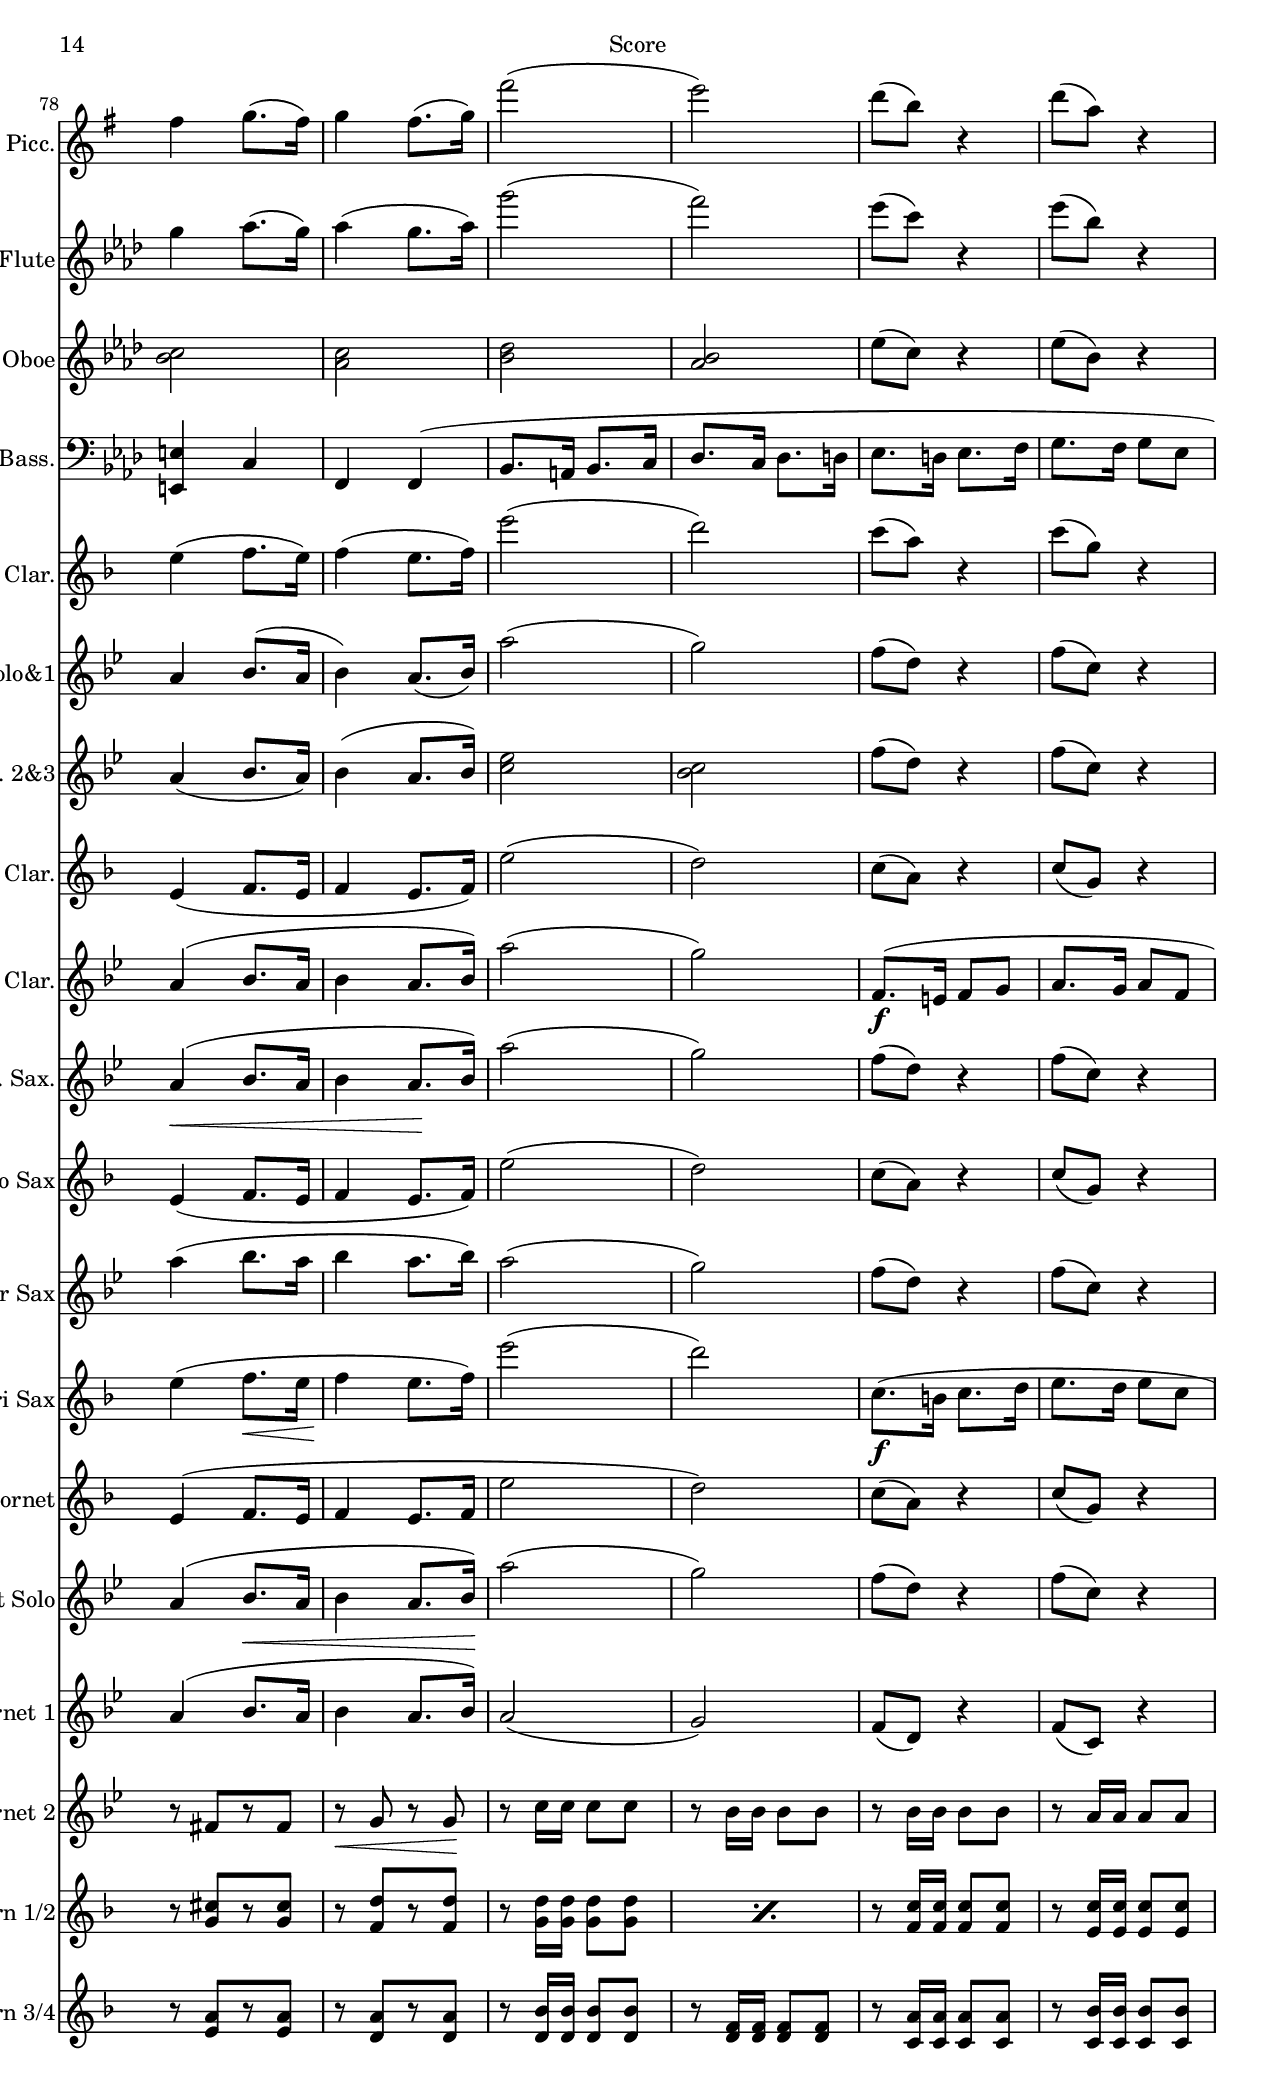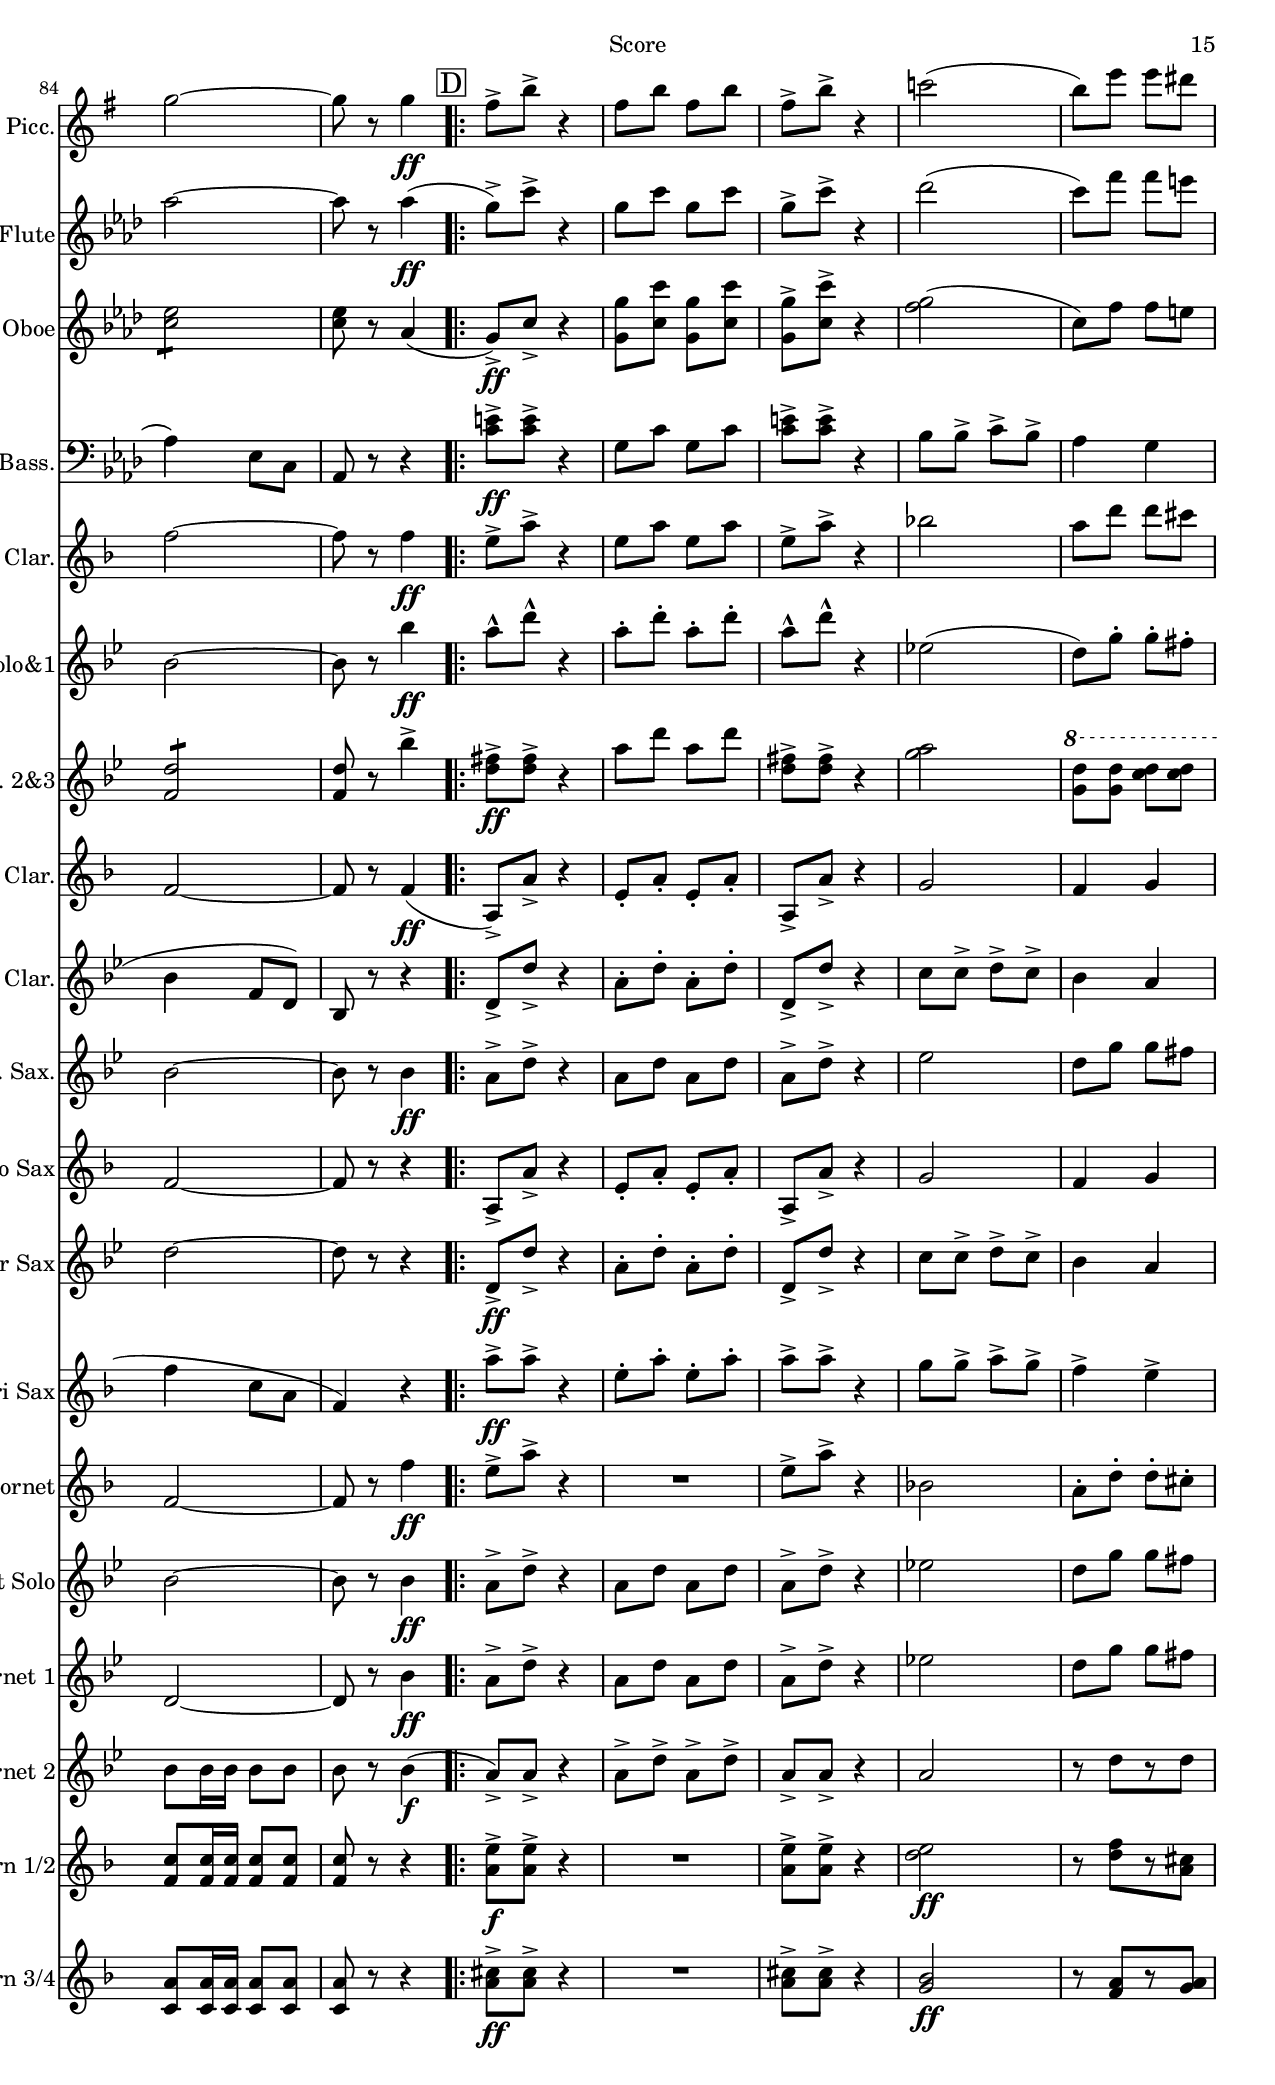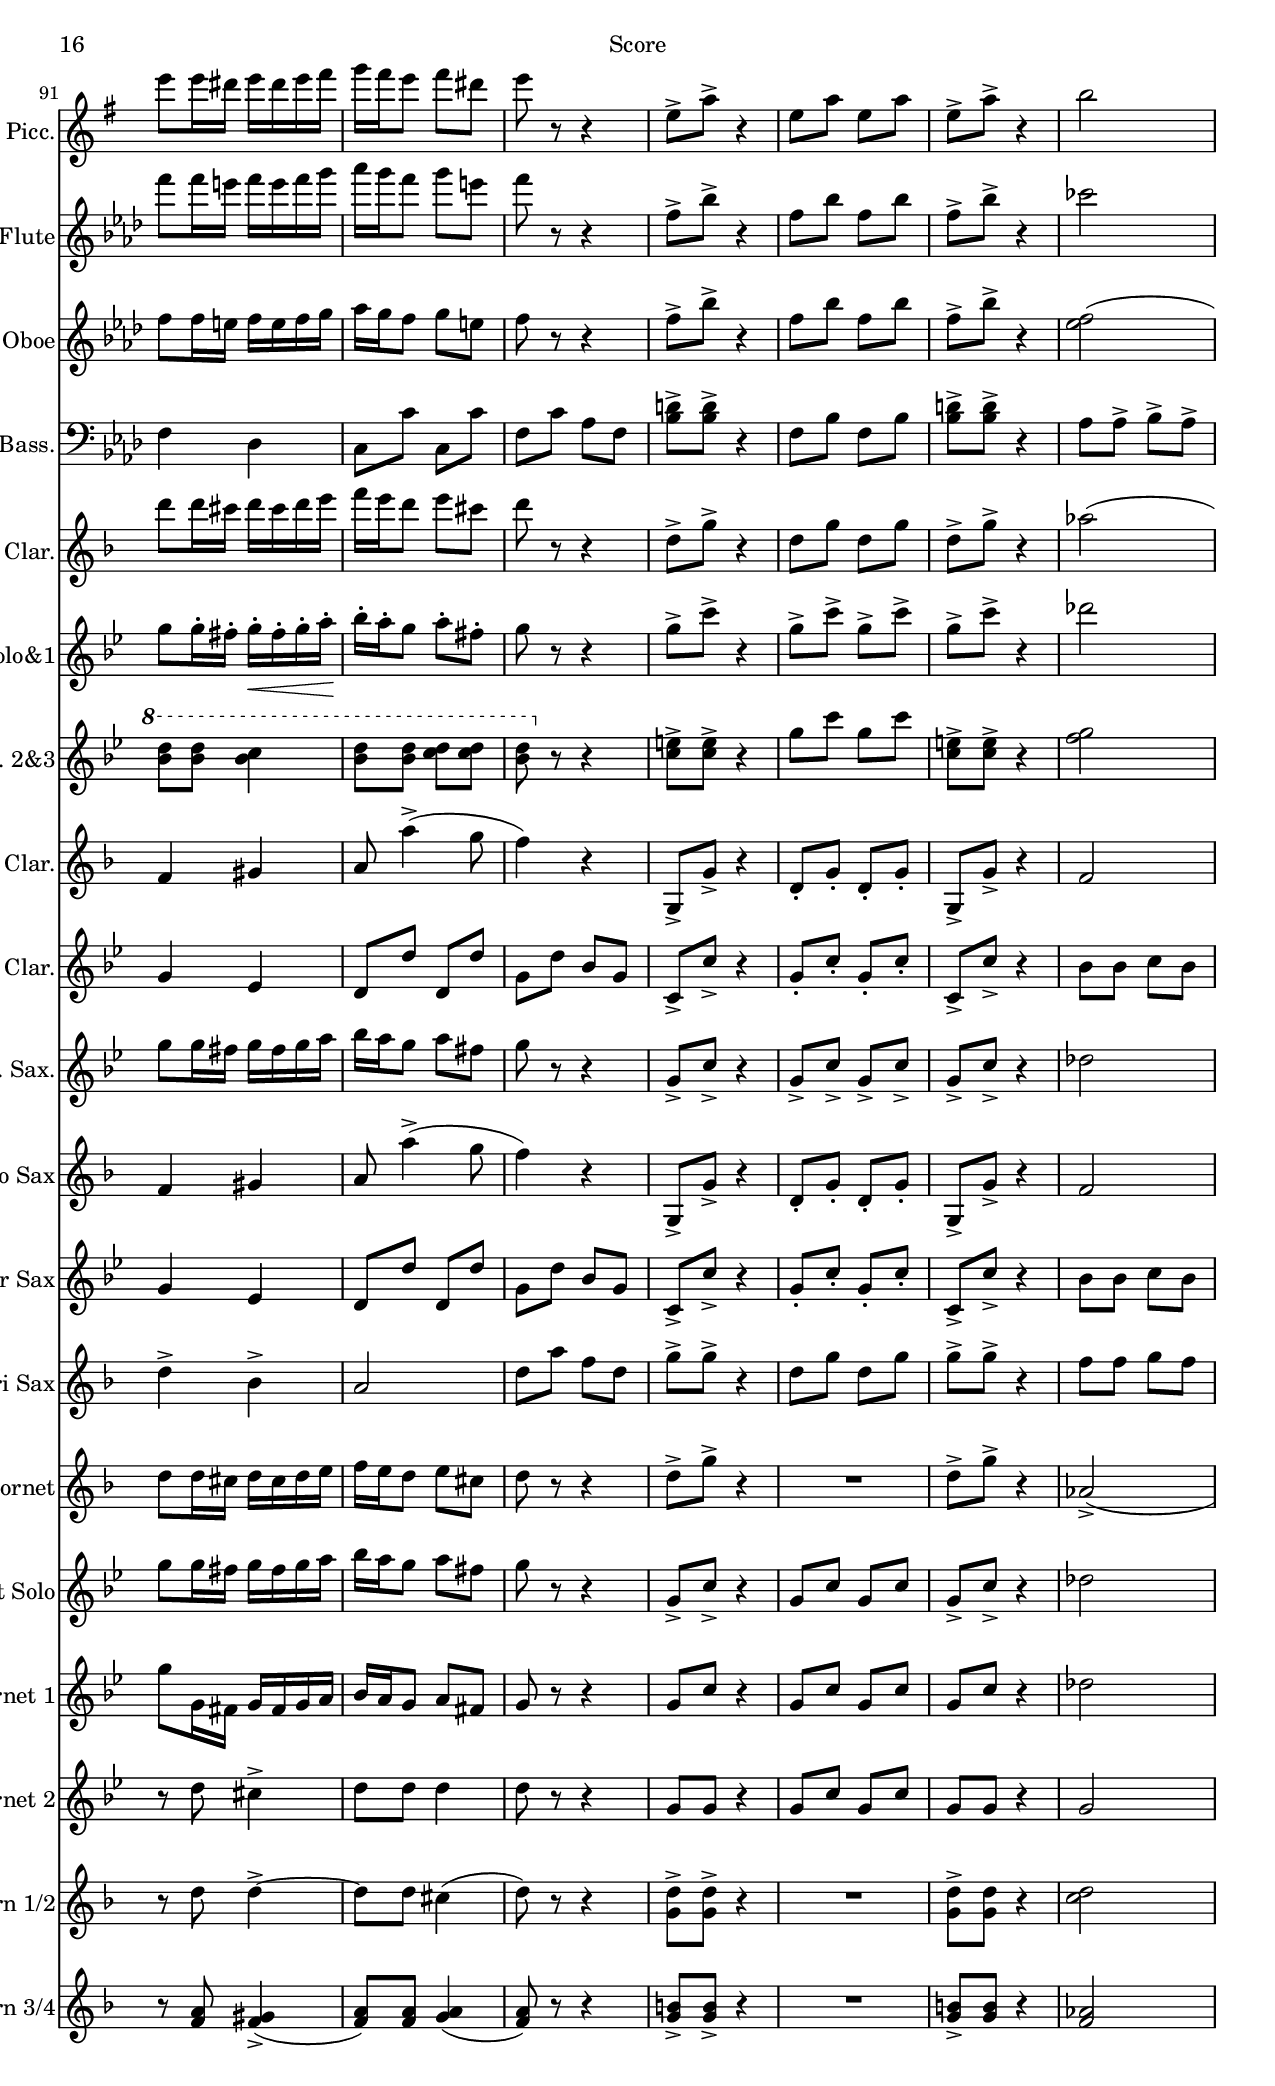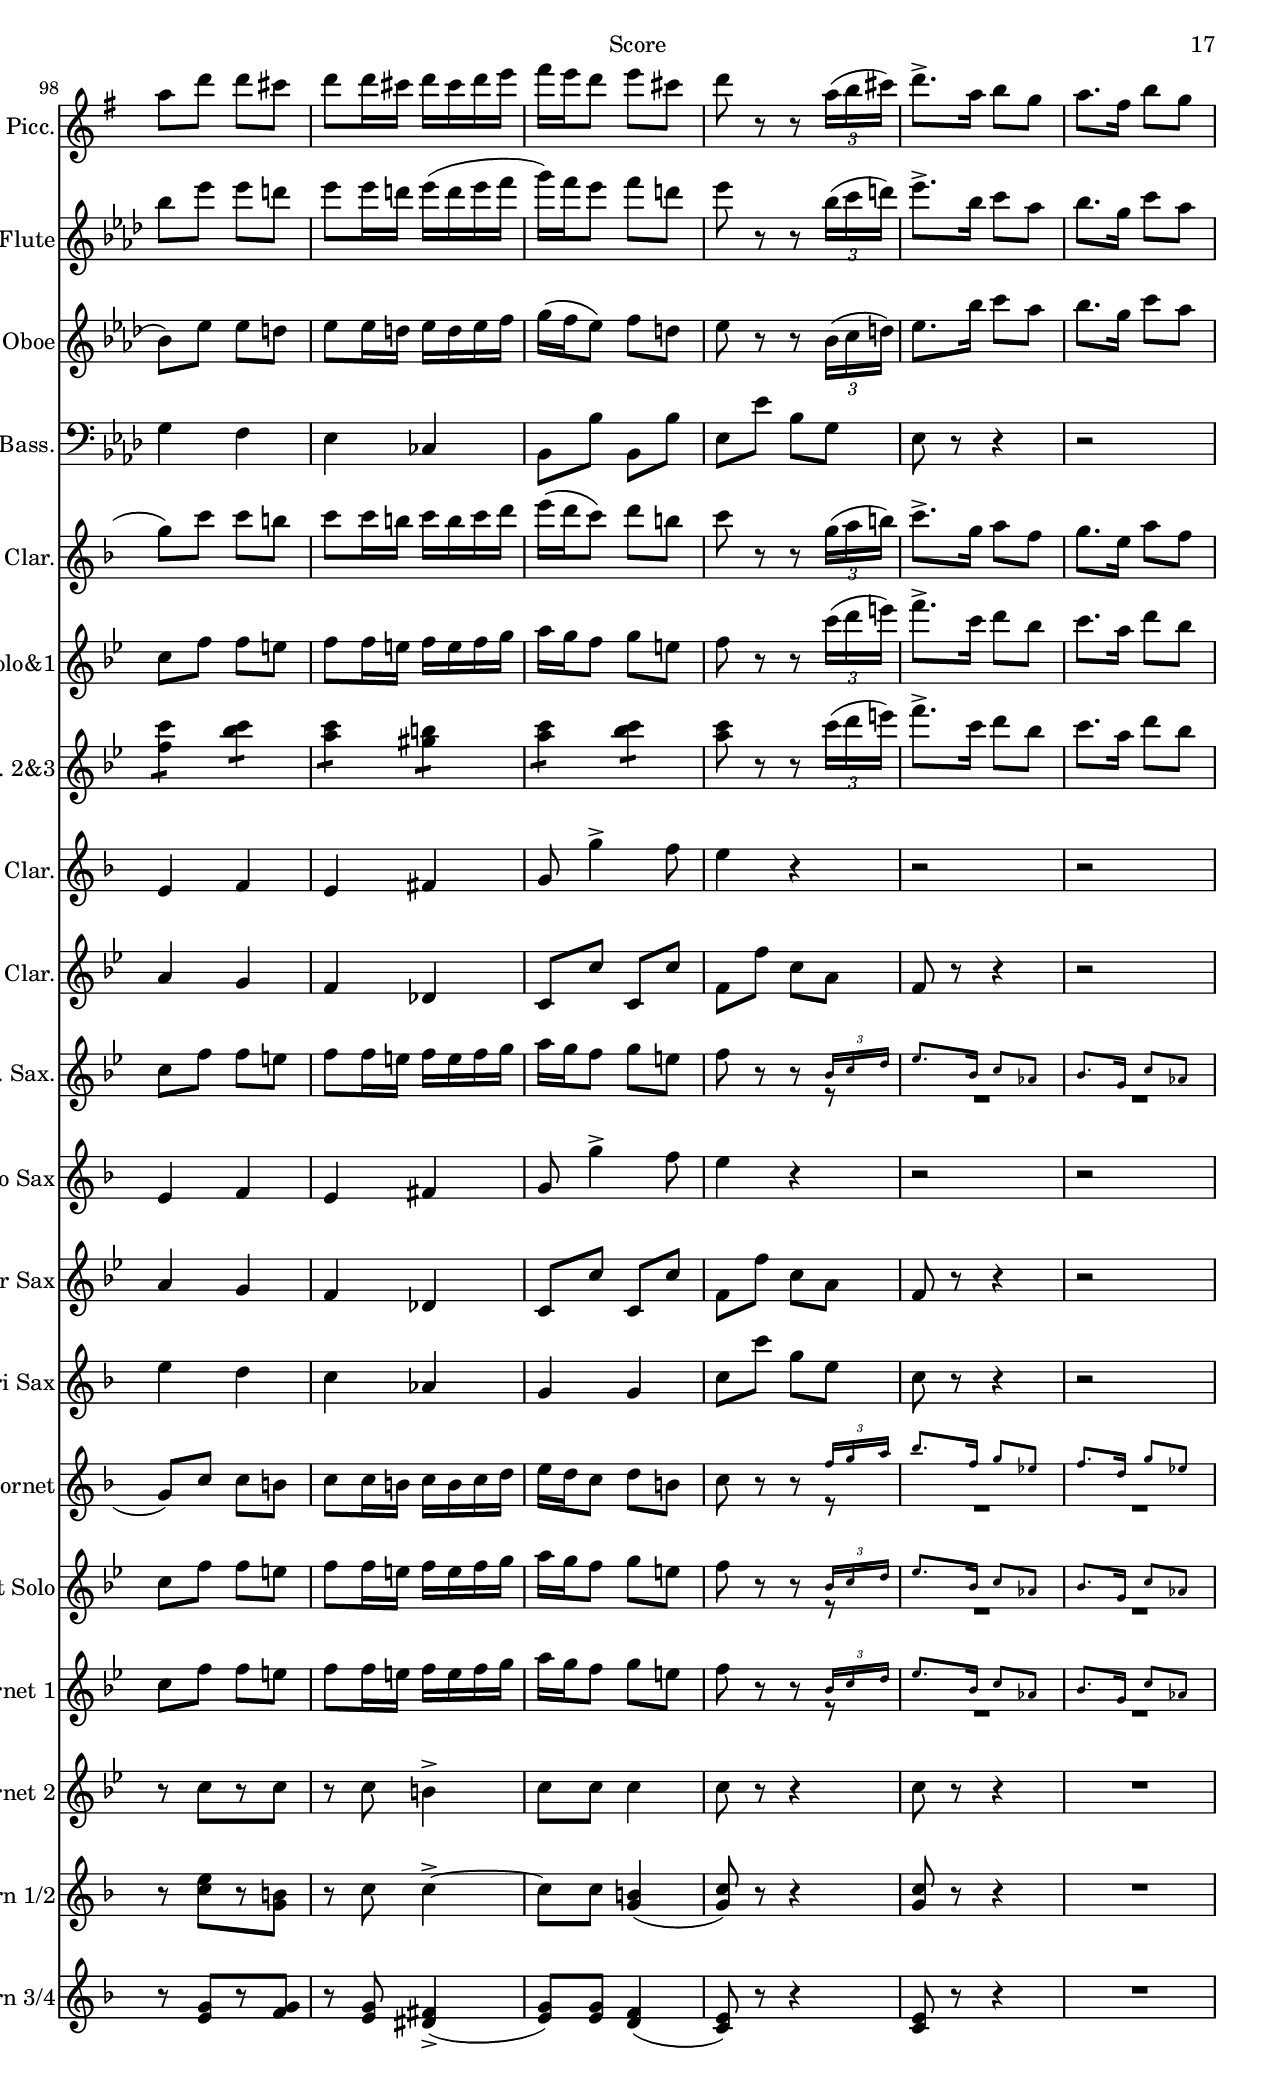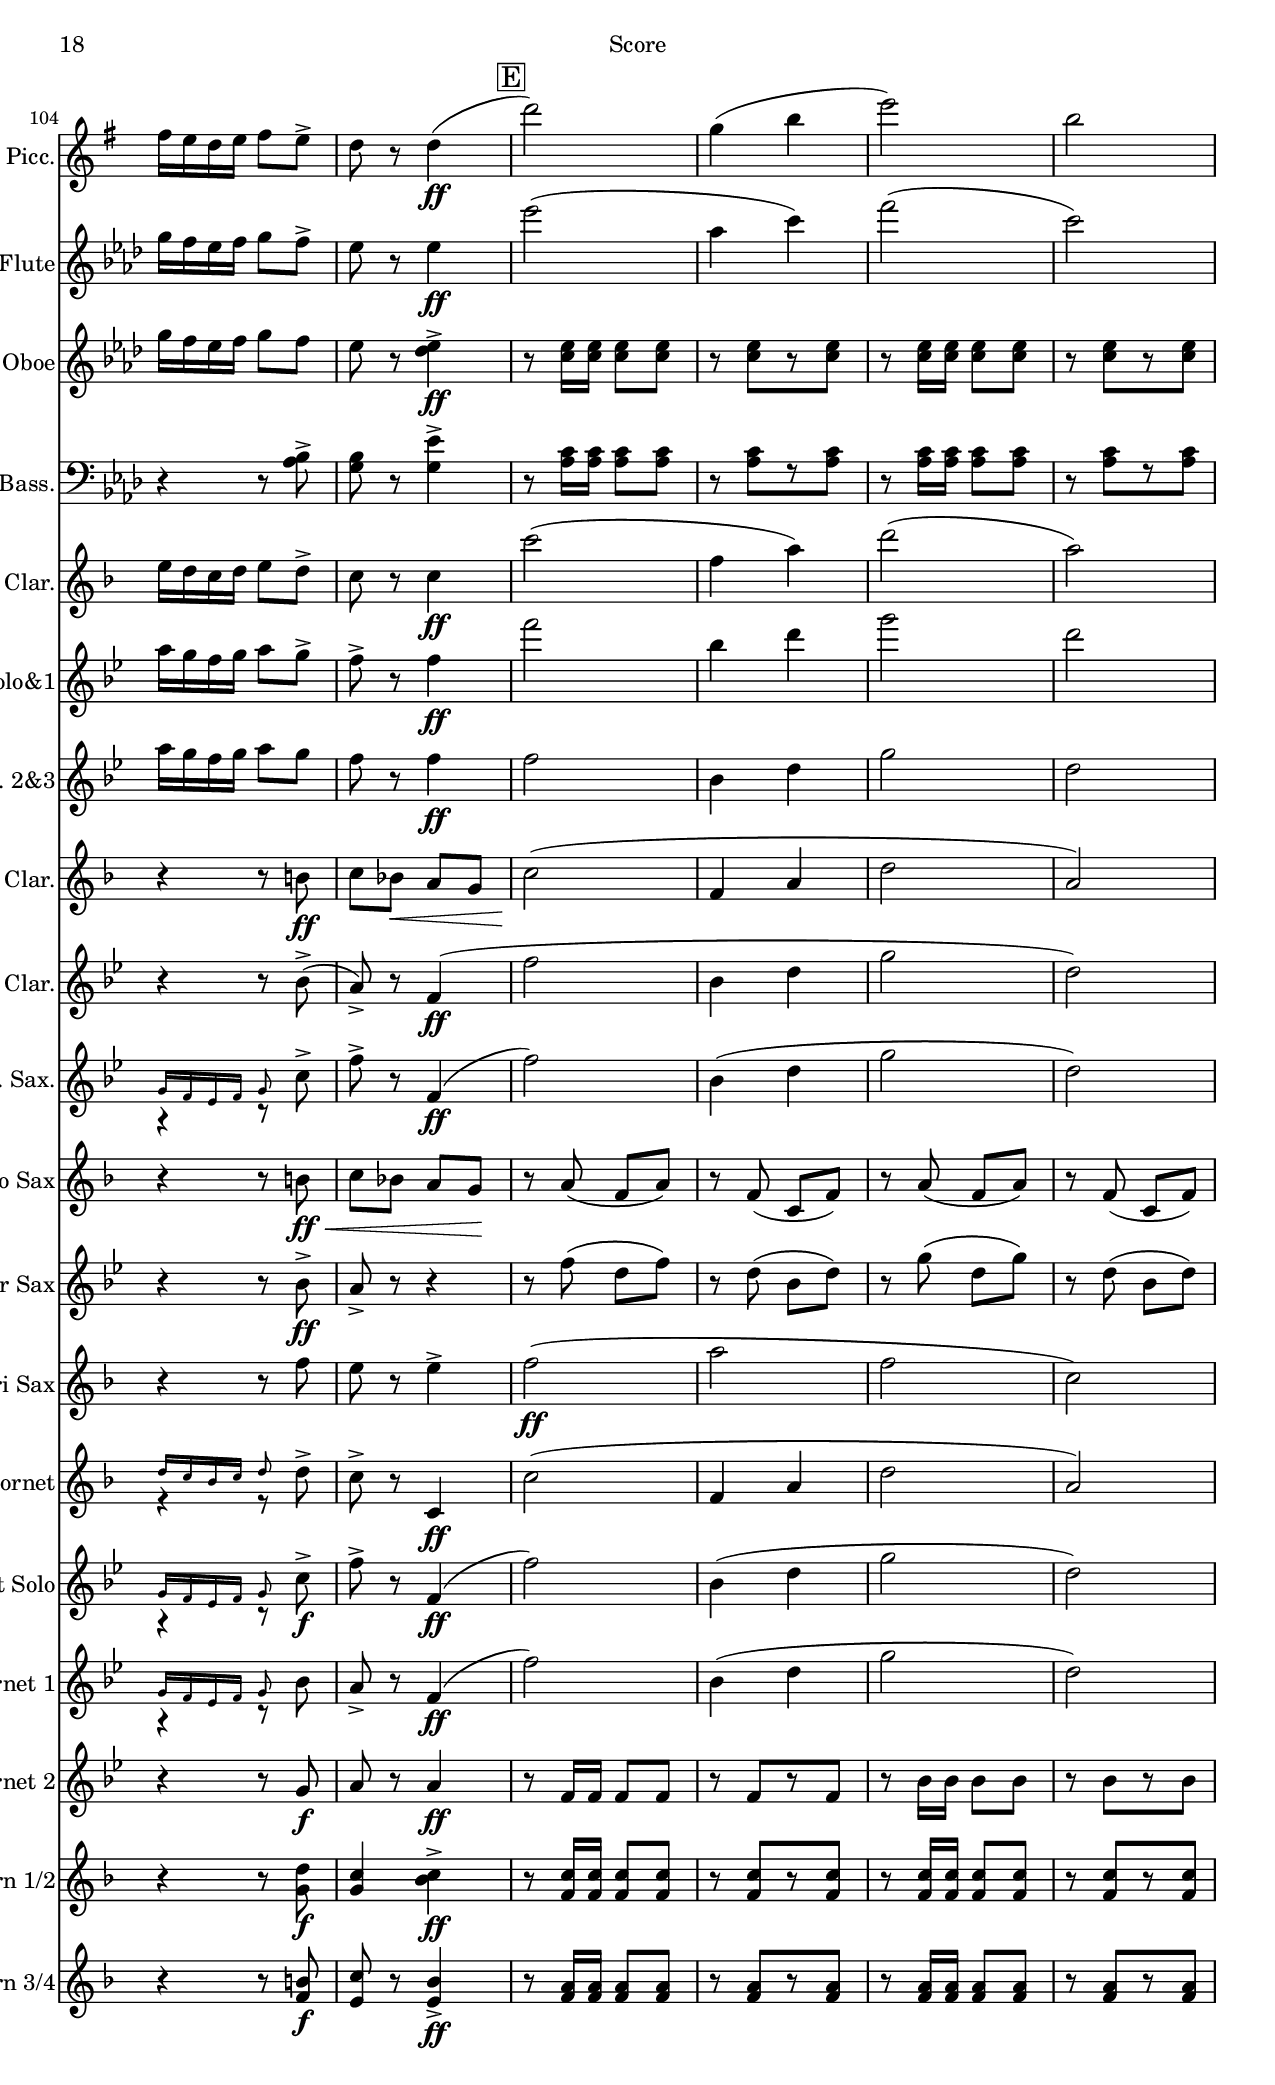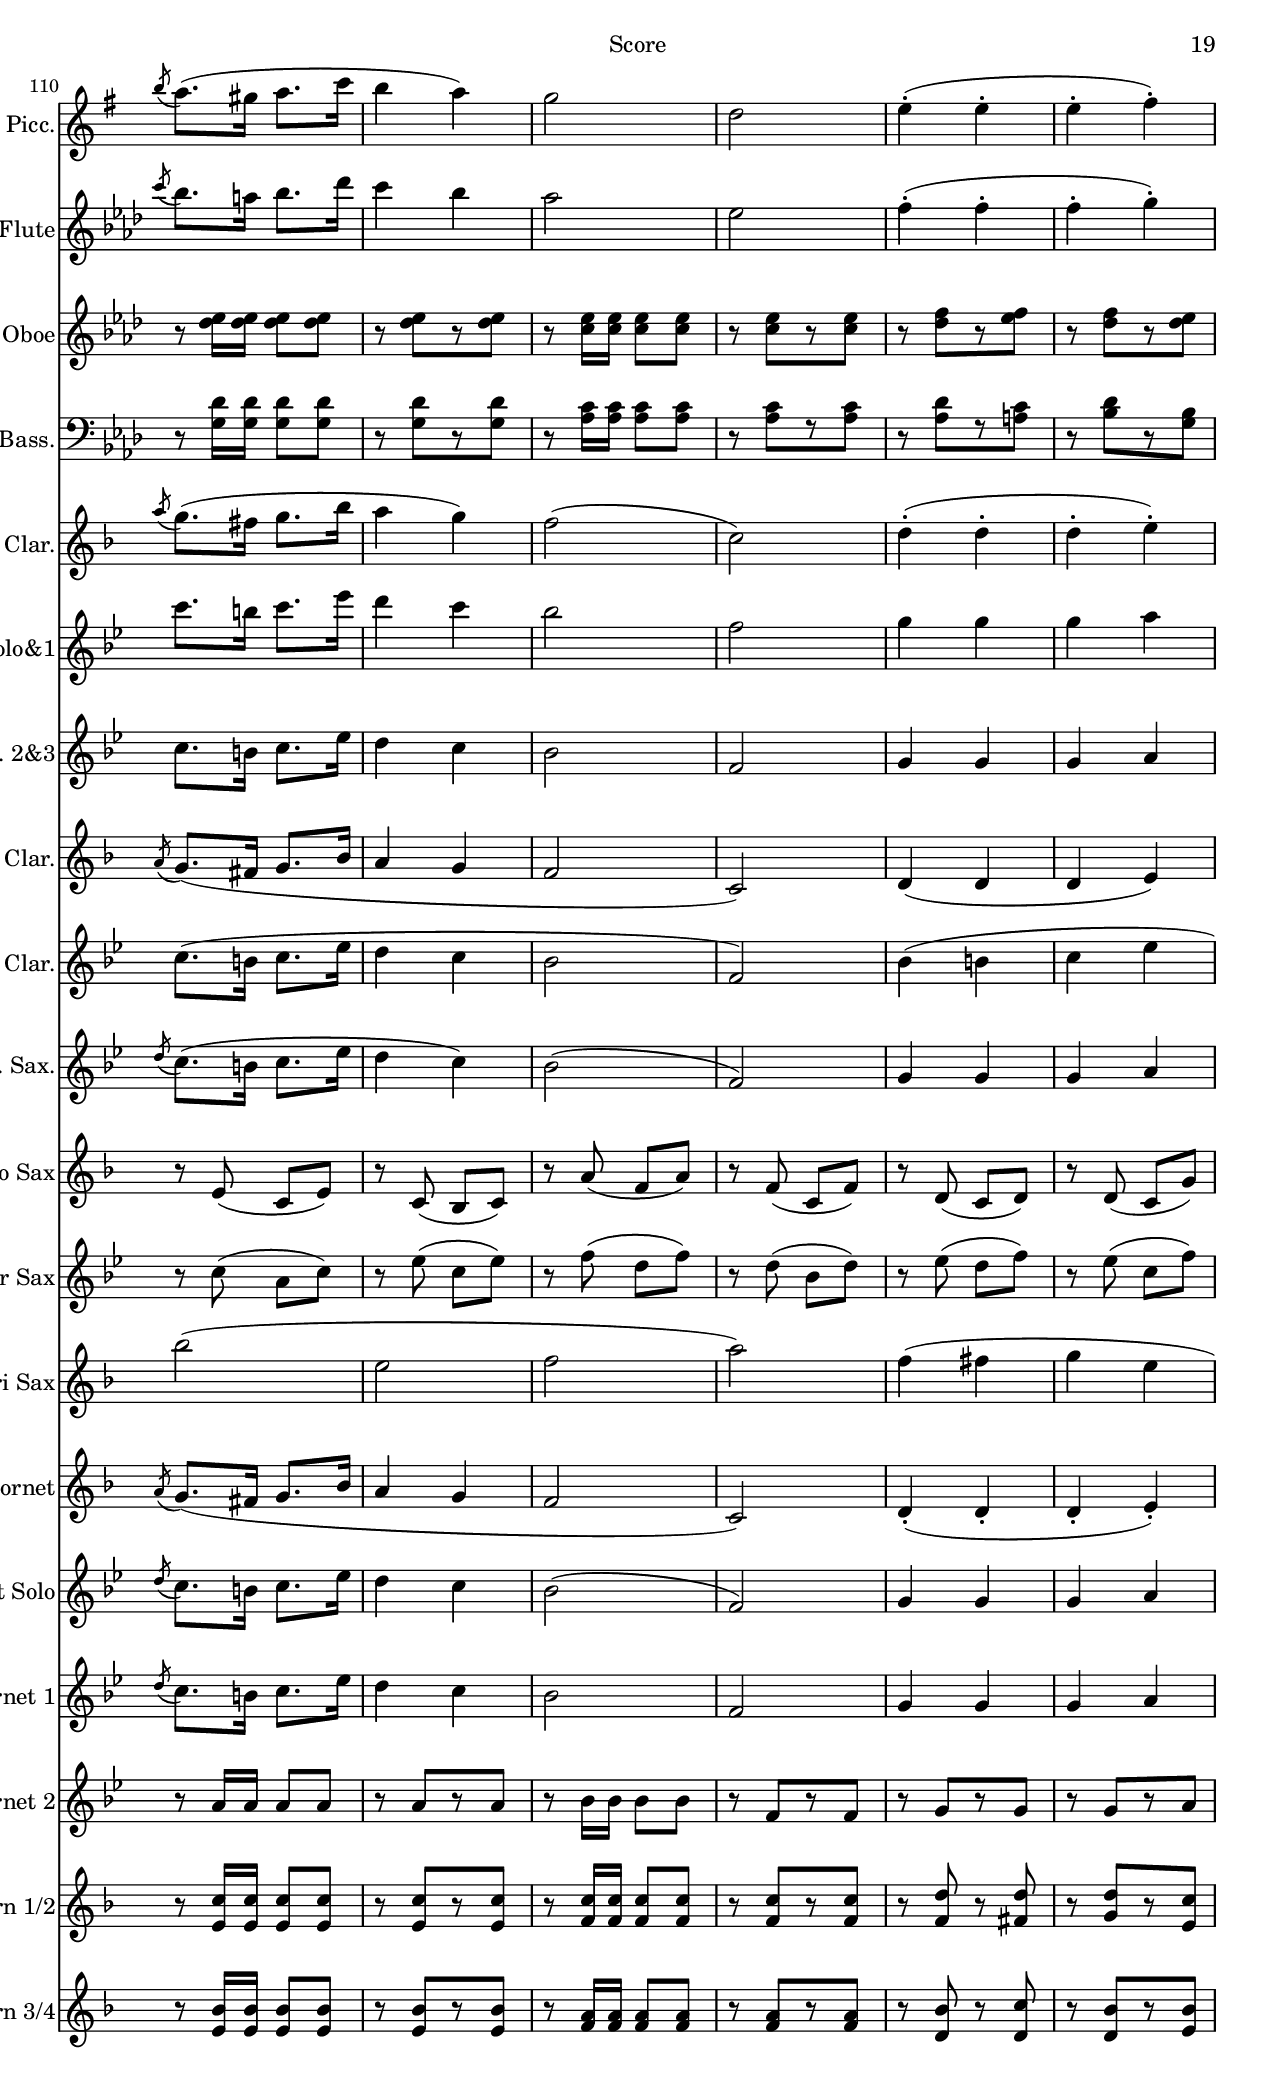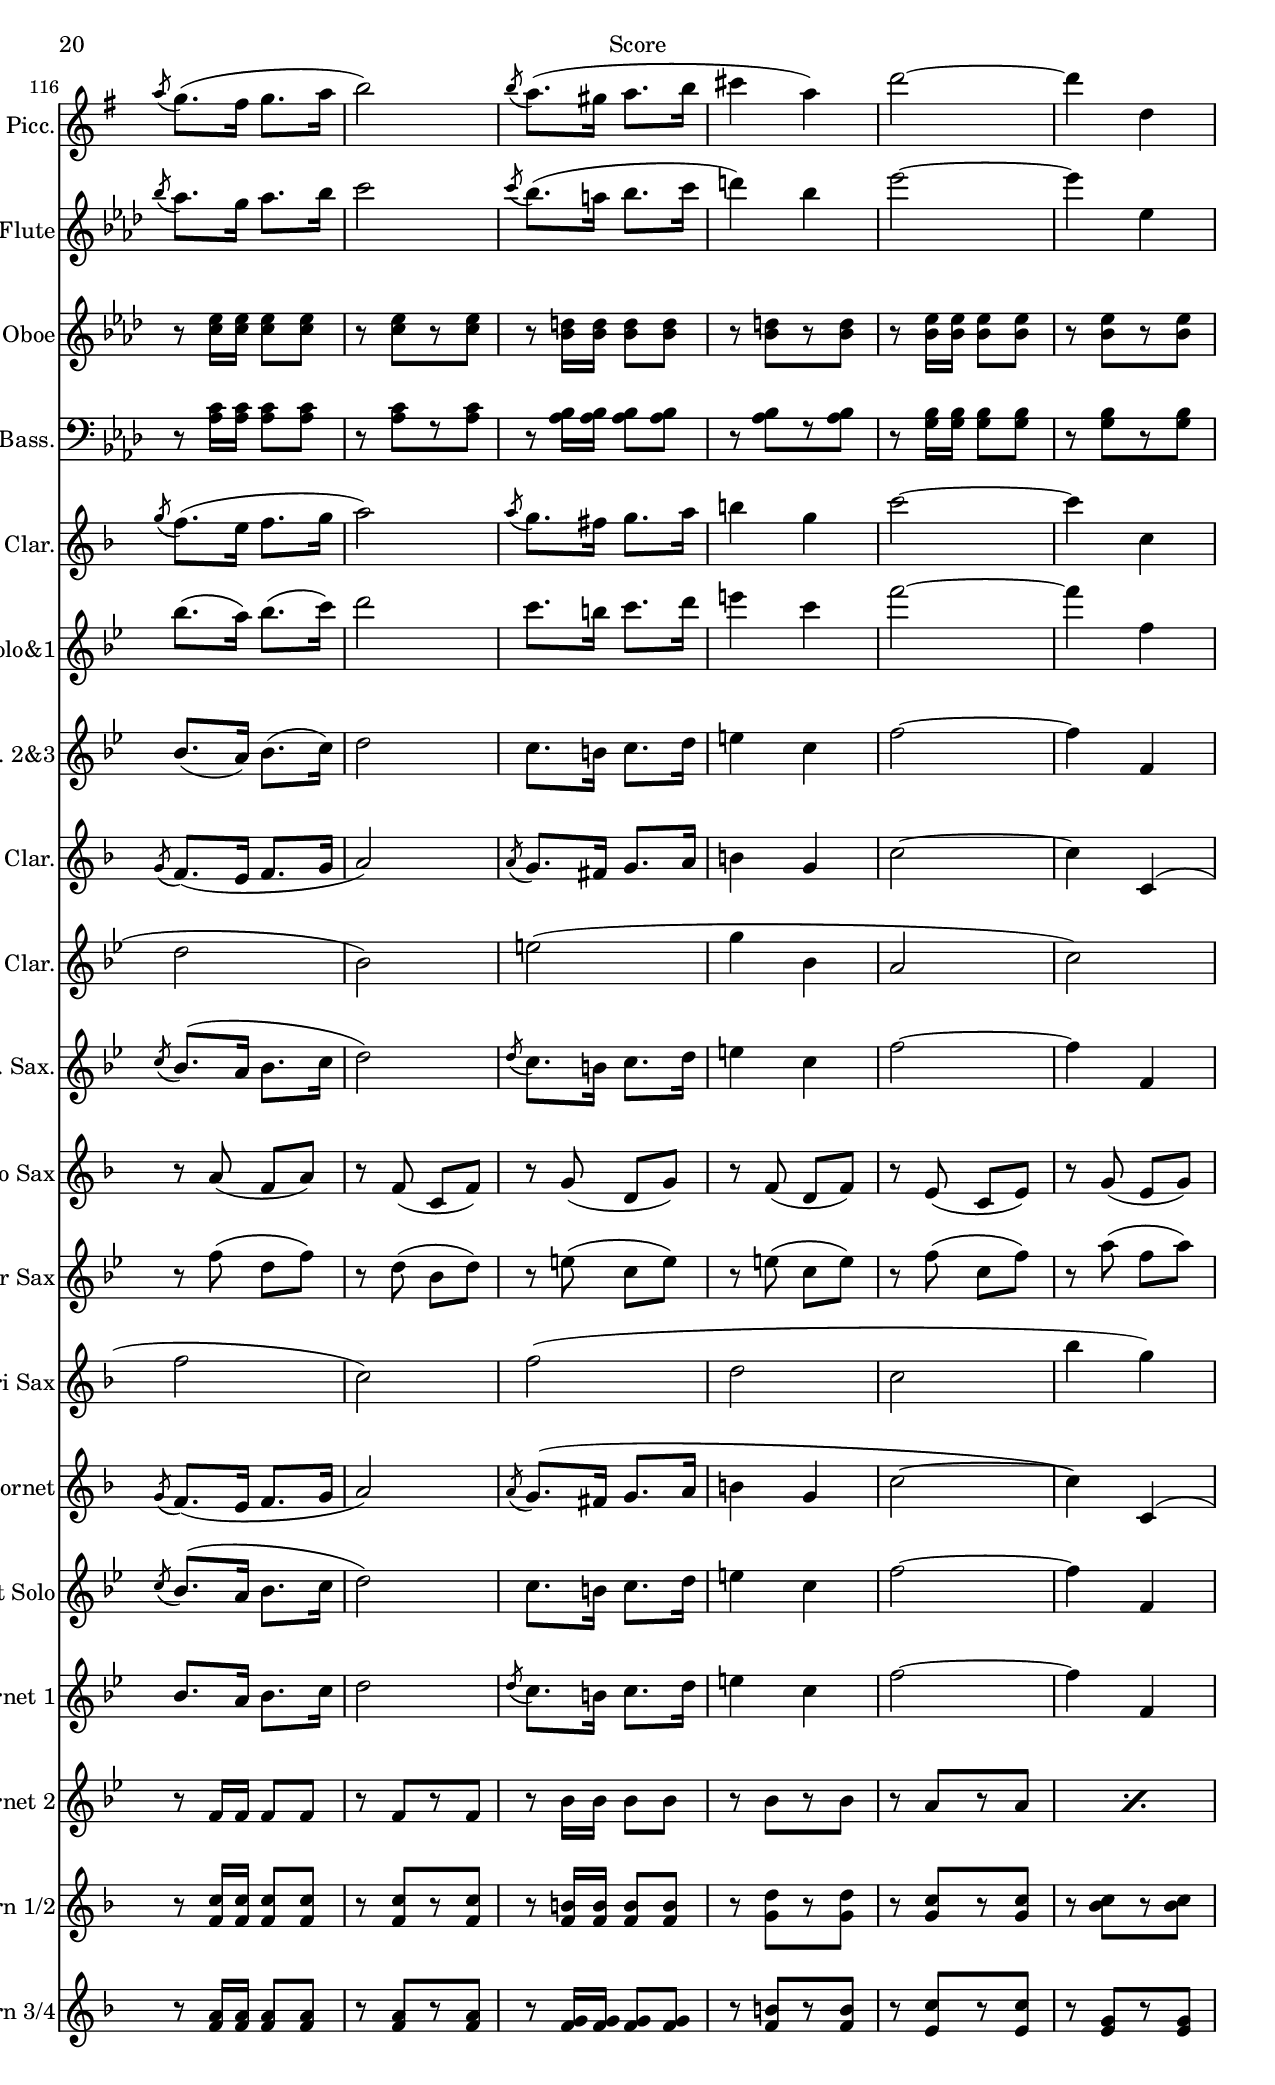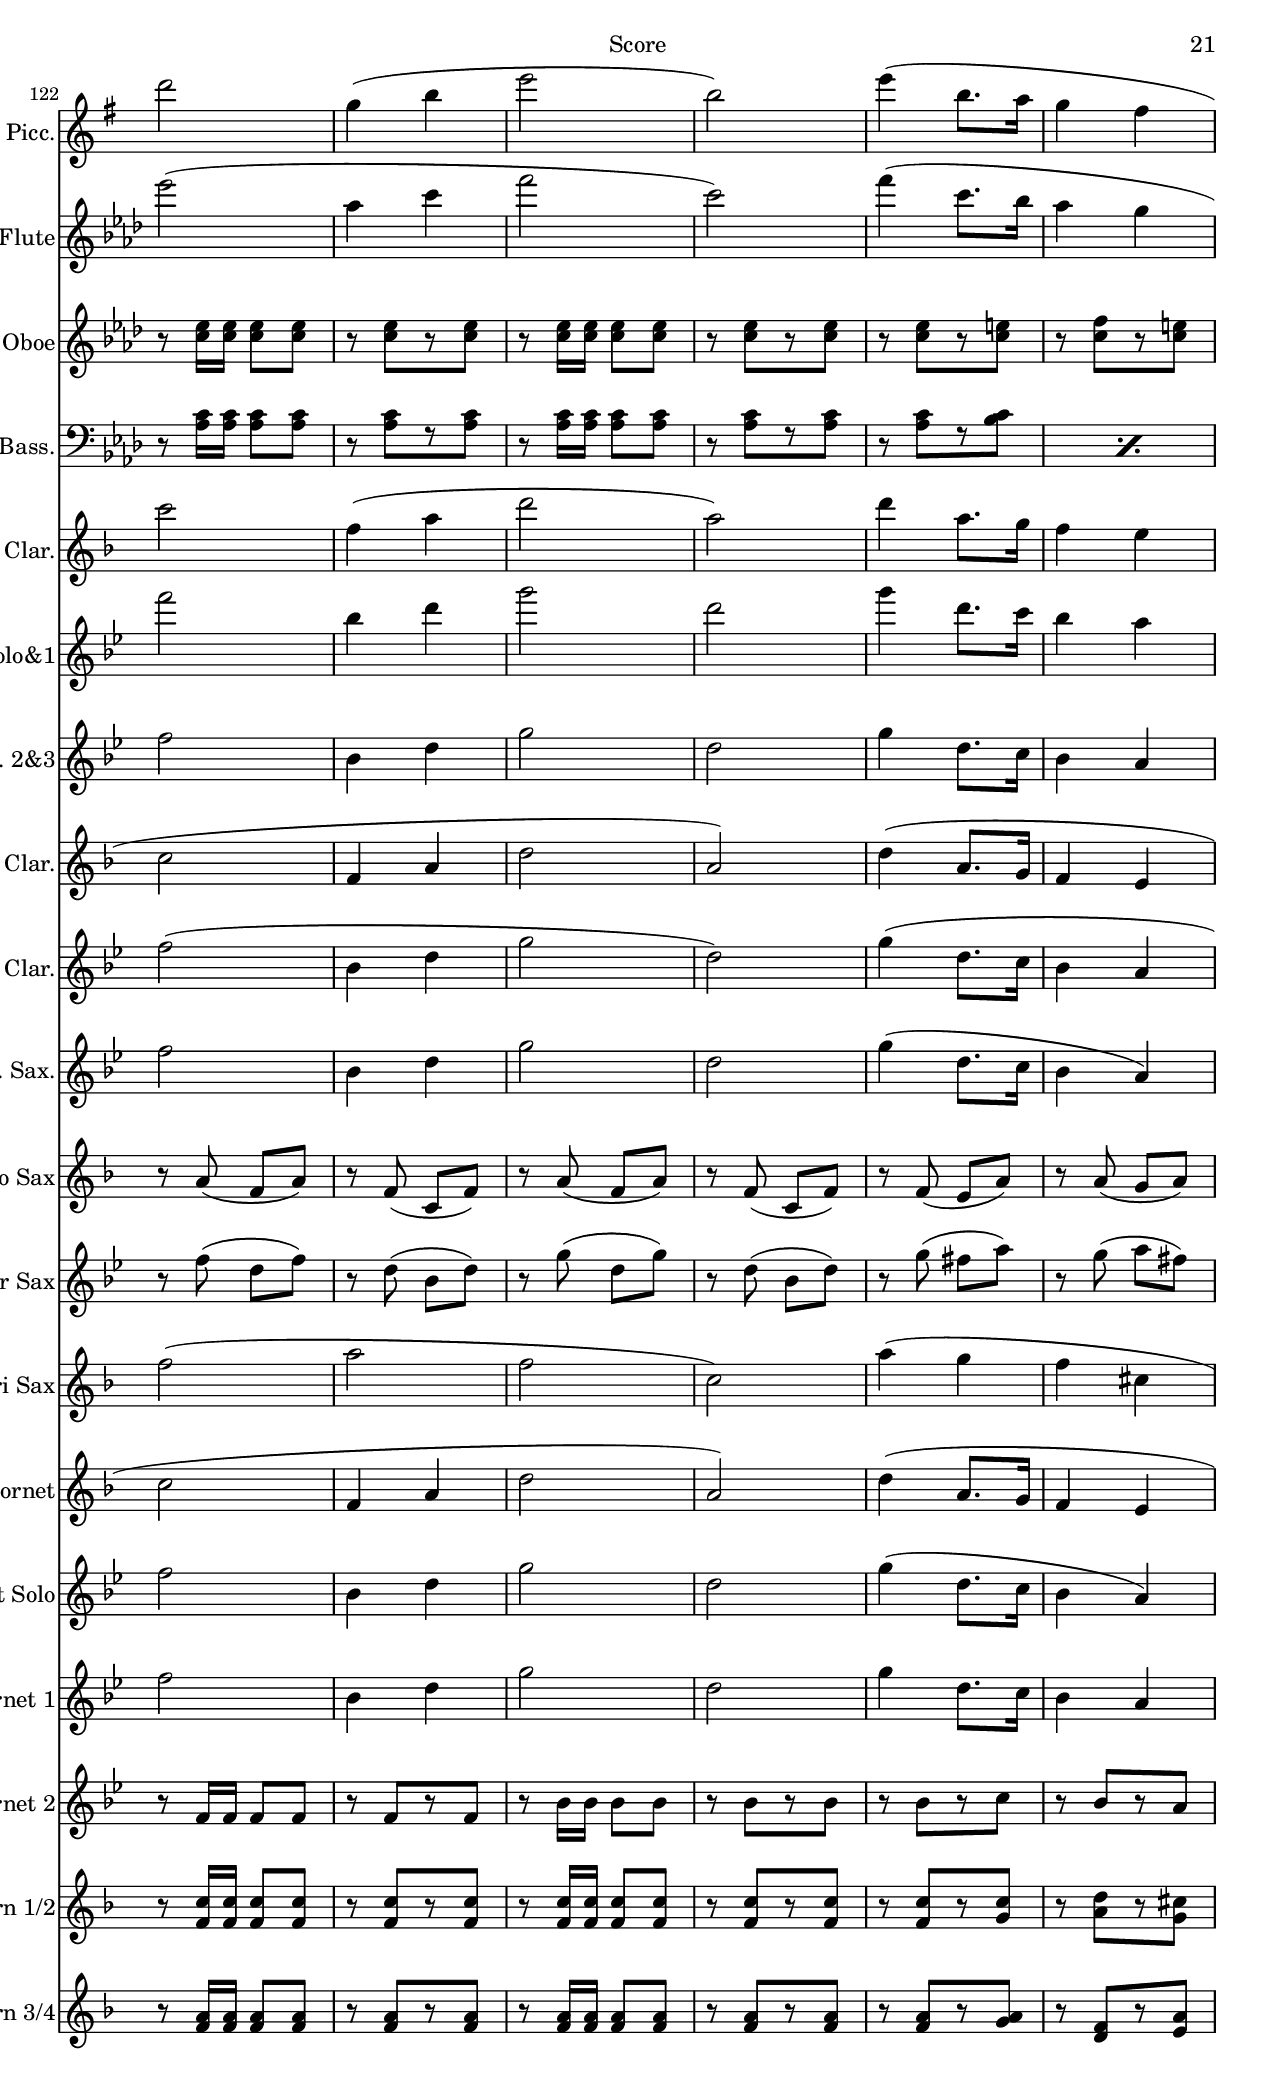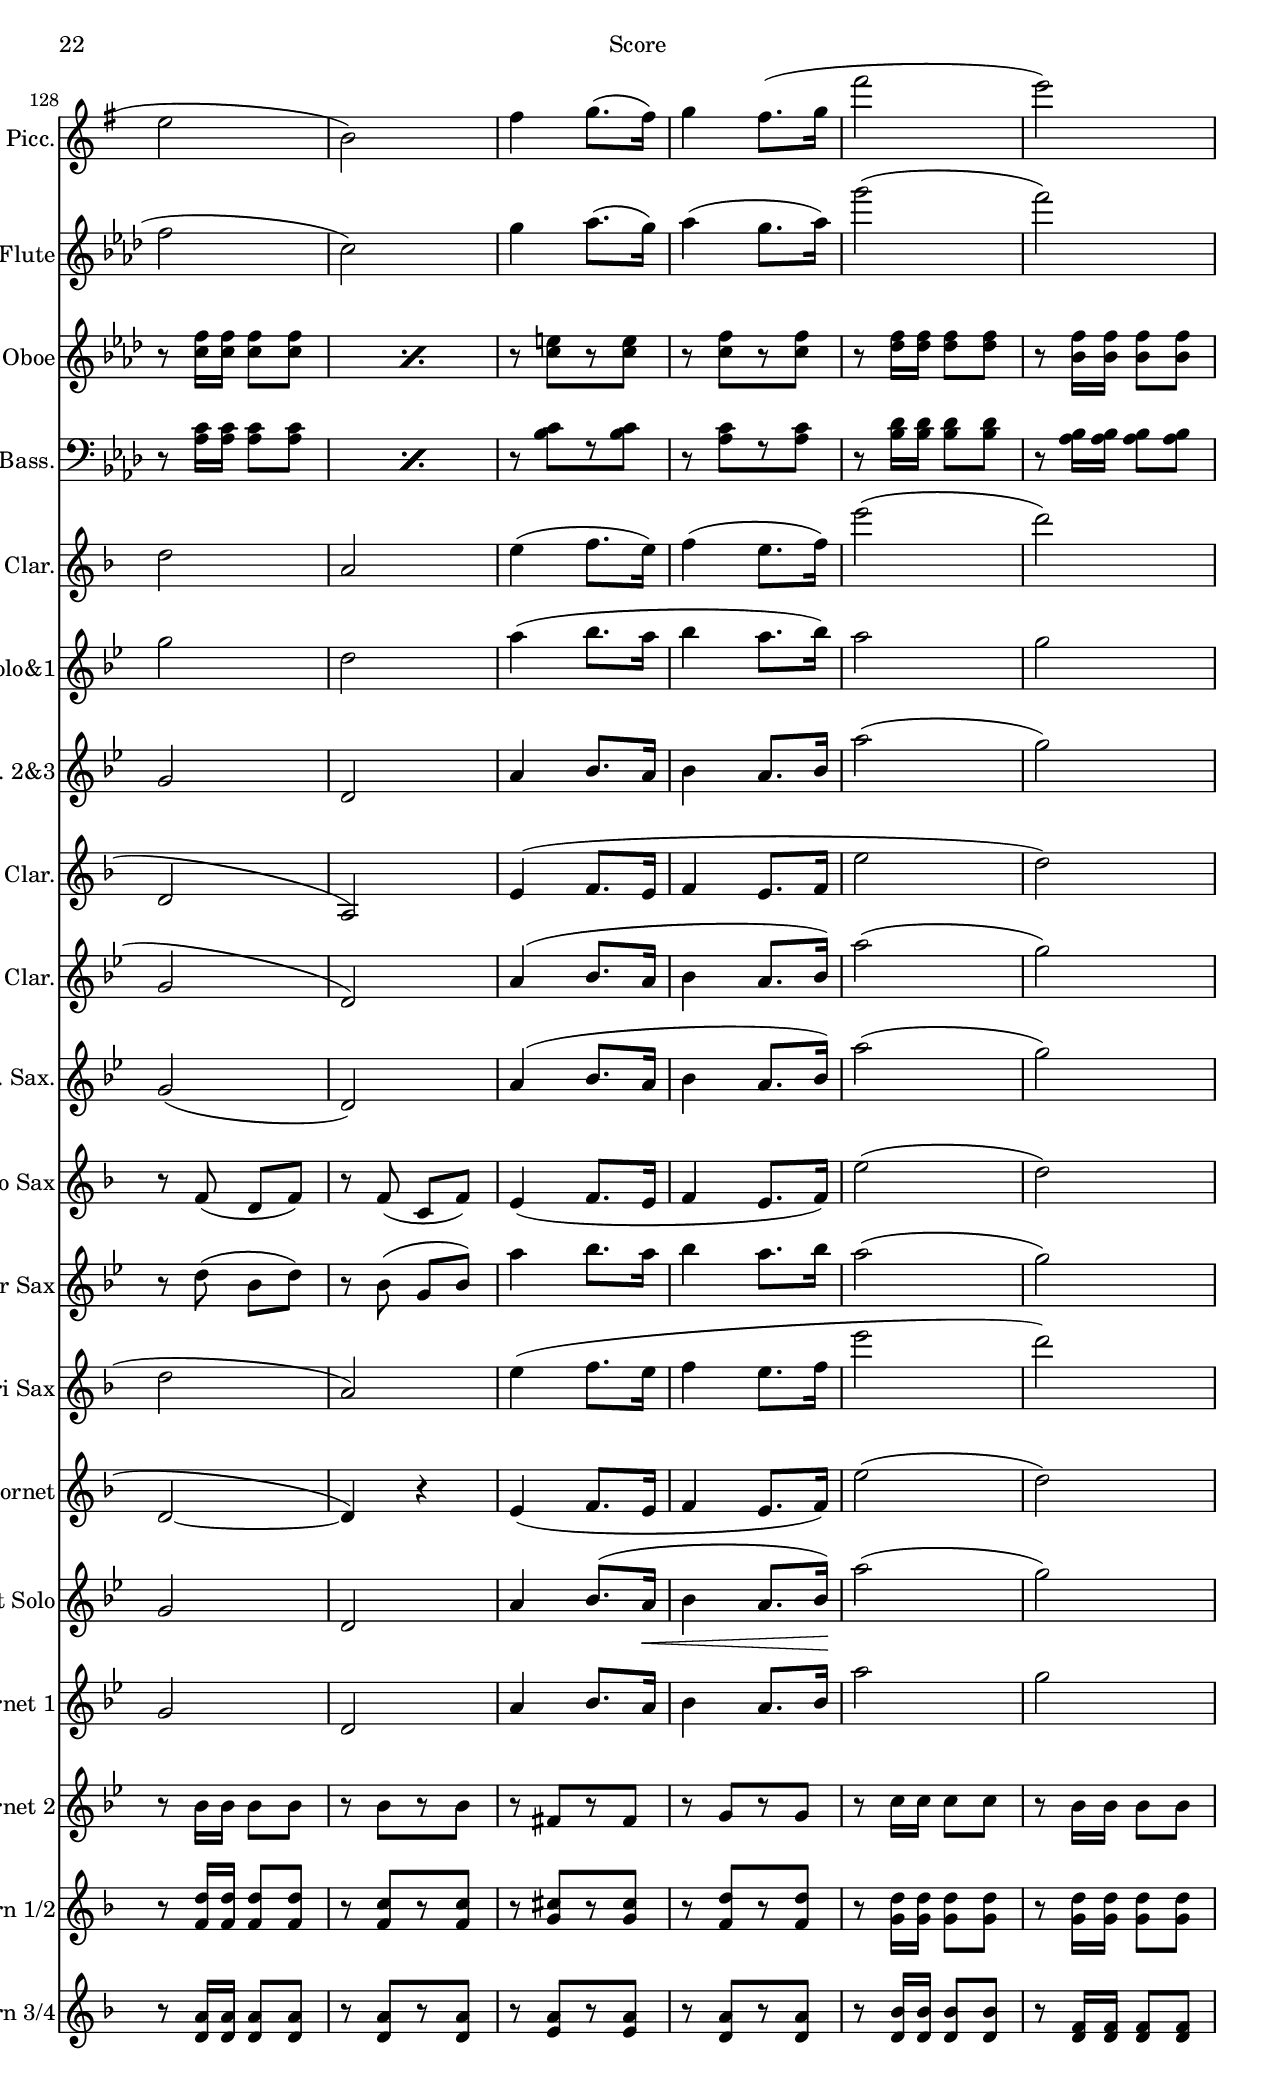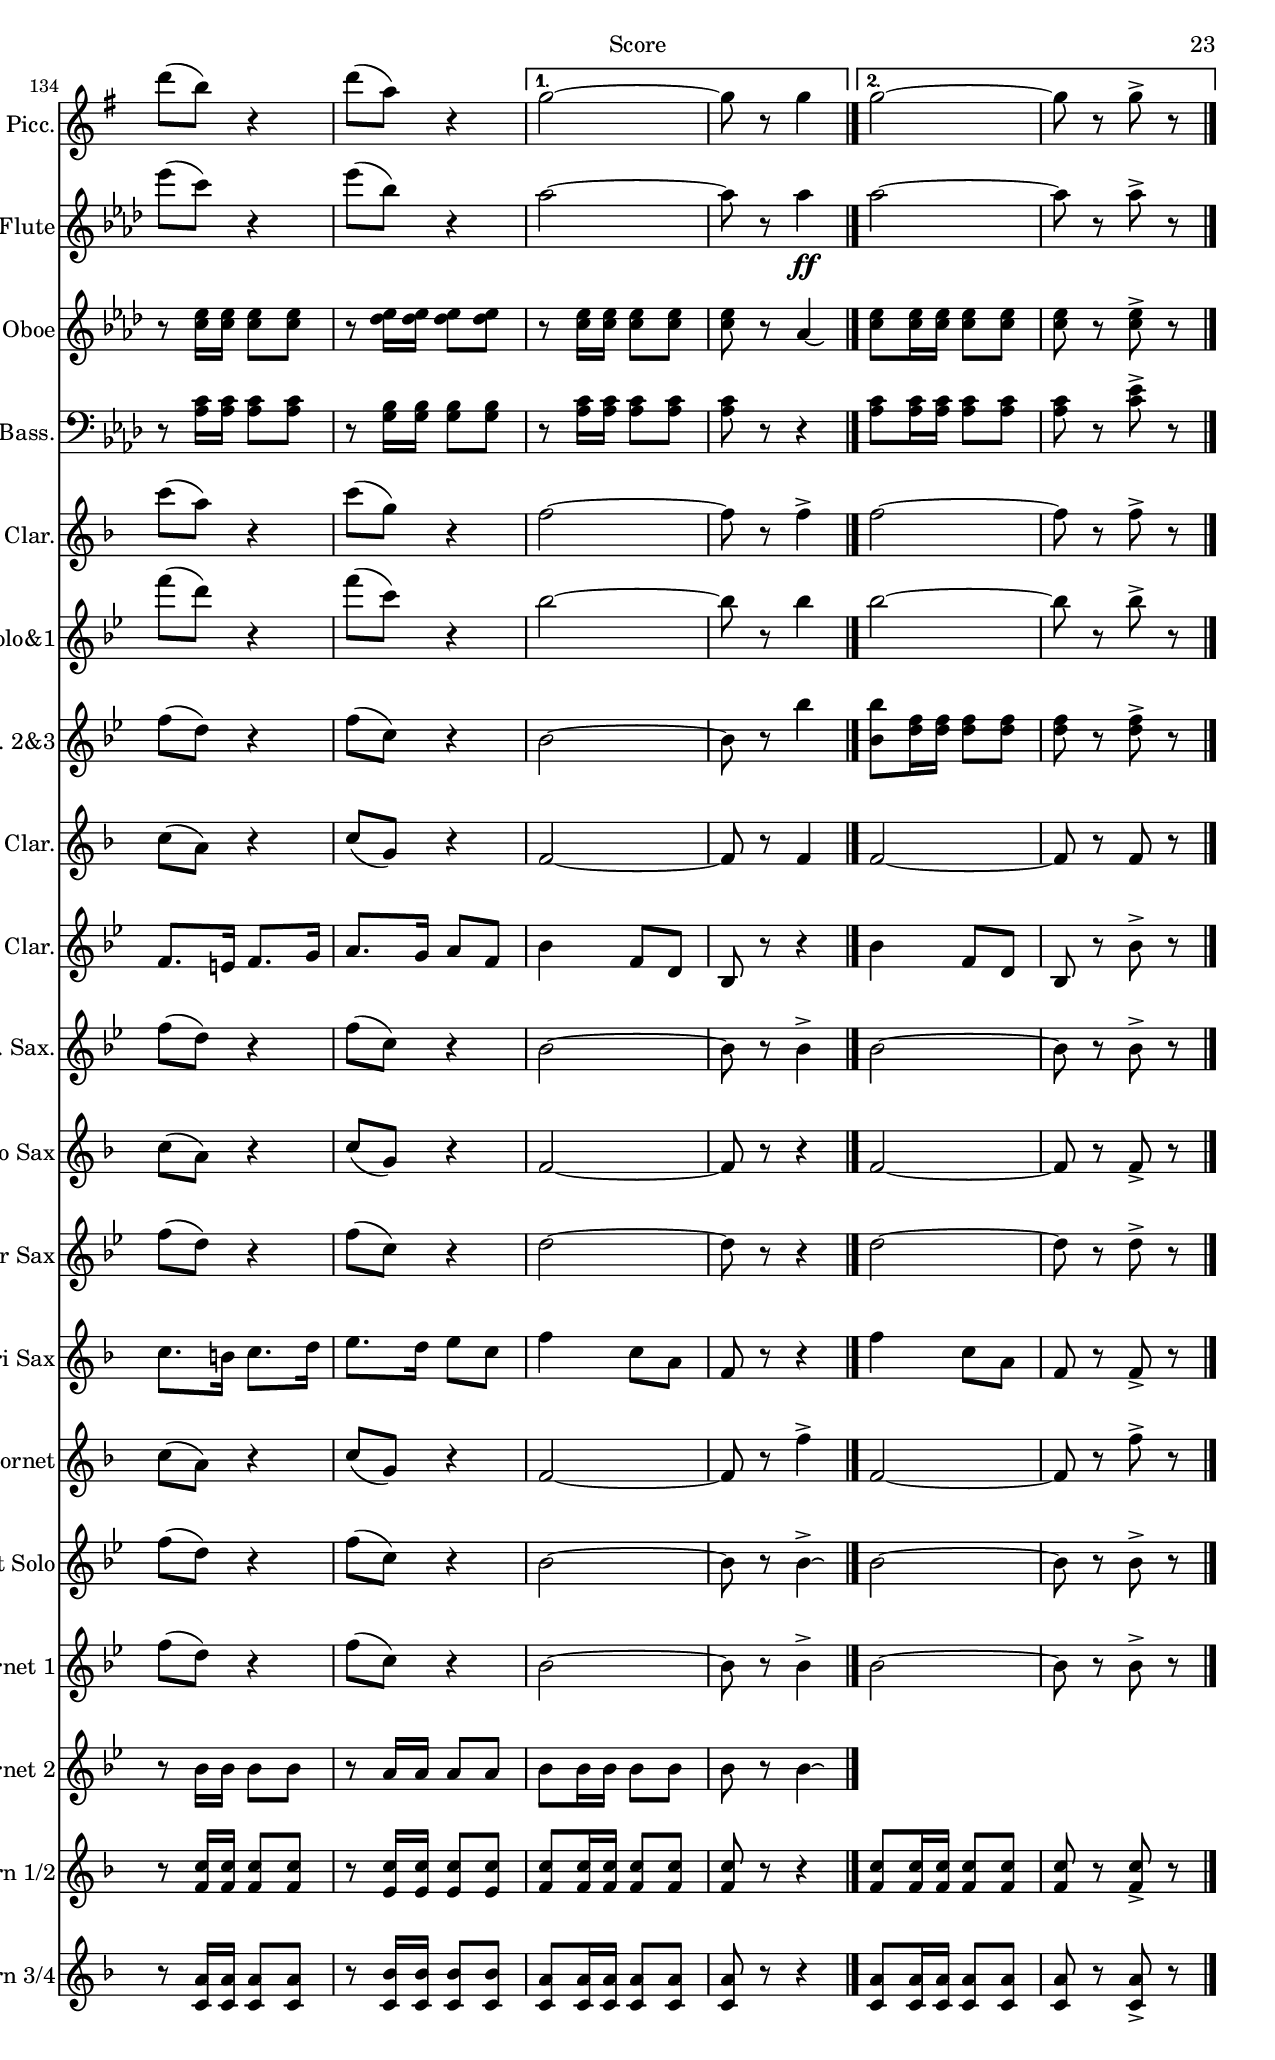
\version "2.16.2"
\paper {
  #(set-paper-size "legal")
}
\include "JPSFotF.ly"

\header {
  instrument = "Score"
}

\score { 
  {
    <<
      \new Staff \with { printPartCombineTexts = ##f } { 
	\set Staff.midiInstrument = "piccolo" 
	\set Staff.instrumentName = "Piccolo in Db"
	\set Staff.shortInstrumentName = "Db Picc."
	<<
	  \rehearsalMarks
	  \piccoloInDb
	>>
      }
      
      \new Staff \with { printPartCombineTexts = ##f } { 
	\set Staff.midiInstrument = "flute"
	\set Staff.instrumentName = "Flute in C"
	\set Staff.shortInstrumentName = "Flute"
	
	\fluteInC
      }
      
      \new Staff \with { printPartCombineTexts = ##f } { 
	<<
	  \set Staff.midiInstrument = "oboe"
	  \set Staff.instrumentName = "Oboe"
	  \set Staff.shortInstrumentName = "Oboe"
	  
	  \partcombine \oboeOne \oboeTwo
	>>
      }
      
      \new Staff \with { printPartCombineTexts = ##f } { 
	<<
	  \set Staff.midiInstrument = "bassoon"
	  \set Staff.instrumentName = "Bassoon"
	  \set Staff.shortInstrumentName = "Bass."
	  
	  \partcombine \bassoonOne \bassoonTwo
	>>
      }
      
      \new Staff \with { printPartCombineTexts = ##f } { 
	\set Staff.midiInstrument = "clarinet"
	\set Staff.instrumentName = "Eb Clarinet"
	\set Staff.shortInstrumentName = "Eb Clar."
	
	\clarinetInEb
      }
      
      \new Staff \with { printPartCombineTexts = ##f } { 
	\set Staff.midiInstrument = "clarinet"
	\set Staff.instrumentName = "Solo & 1st Bb Clarinet"
	\set Staff.shortInstrumentName = "Clar. Solo&1"
	
	\clarinetInBbSOne
      }
      
      \new Staff \with { printPartCombineTexts = ##f } { 
	<<
	  \set Staff.midiInstrument = "clarinet"
	  \set Staff.instrumentName = "2nd & 3rd Bb Clarinet"
	  \set Staff.shortInstrumentName = "Clar. 2&3"
	  
	  \partcombine \clarinetInBbTwo \clarinetInBbThree
	>>
      }
      
      \new Staff \with { printPartCombineTexts = ##f } { 
	\set Staff.midiInstrument = "clarinet"
	\set Staff.instrumentName = "Alto Clarinet in Eb"
	\set Staff.shortInstrumentName = "Alto Clar."
	
	\altoClarinetInEb
      }
      
      \new Staff \with { printPartCombineTexts = ##f } { 
	\set Staff.midiInstrument = "clarinet"
	\set Staff.instrumentName = "Bass Clarinet"
	\set Staff.shortInstrumentName = "Bass Clar."
	
	\bassClarinet
      }
      
      \new Staff \with { printPartCombineTexts = ##f } { 
	\set Staff.midiInstrument = "soprano sax"
	\set Staff.instrumentName = "Soprano Saxophone"
	\set Staff.shortInstrumentName = "Sop. Sax."
	
	\sopranoSax
      }
      
      \new Staff \with { printPartCombineTexts = ##f } { 
	\set Staff.midiInstrument = "alto sax"
	\set Staff.instrumentName = "Eb Alto Saxophone"
	\set Staff.shortInstrumentName = "Alto Sax"
	
	\altoSaxophoneInEb
      }
      
      \new Staff \with { printPartCombineTexts = ##f } { 
	\set Staff.midiInstrument = "tenor sax"
	\set Staff.instrumentName = "Bb Tenor Saxophone"
	\set Staff.shortInstrumentName = "Tenor Sax"
	
	\tenorSaxophoneInBb
      }
      
      \new Staff \with { printPartCombineTexts = ##f } { 
	\set Staff.midiInstrument = "baritone sax"
	\set Staff.instrumentName = "Eb Baritone Saxophone"
	\set Staff.shortInstrumentName = "Bari Sax"
	
	\baritoneSaxophoneInEb
      }
      
      \new Staff \with { printPartCombineTexts = ##f } { 
	\set Staff.midiInstrument = "trumpet"
	\set Staff.instrumentName = "Eb Cornet"
	\set Staff.shortInstrumentName = "Eb Cornet"
	
	\cornetInEb
      }
      
      \new Staff \with { printPartCombineTexts = ##f } { 
	\set Staff.midiInstrument = "trumpet"
	\set Staff.instrumentName = "Solo Bb Cornet"
	\set Staff.shortInstrumentName = "Cornet Solo"
	
	\cornetInBbSolo
      }
      
      \new Staff \with { printPartCombineTexts = ##f } { 
	\set Staff.midiInstrument = "trumpet"
	\set Staff.instrumentName = "1st Bb Cornet"
	\set Staff.shortInstrumentName = "Cornet 1"
	
	\cornetInBbOne
      }

      \new Staff \with { printPartCombineTexts = ##f } { 
	\set Staff.midiInstrument = "trumpet"
	\set Staff.instrumentName = "2nd Bb Cornet"
	\set Staff.shortInstrumentName = "Cornet 2"
	
	\cornetInBbTwo
      }

      \new Staff \with { printPartCombineTexts = ##f } { 
	<<
	  \set Staff.midiInstrument = "french horn"
	  \set Staff.instrumentName = "1st & 2nd Horn in Eb"
	  \set Staff.shortInstrumentName = "Eb Horn 1/2"
	  
	  \partcombine \hornOneInEb \hornTwoInEb
	>>
      }

      \new Staff \with { printPartCombineTexts = ##f } { 
	<<
	  \set Staff.midiInstrument = "french horn"
	  \set Staff.instrumentName = "3rd & 4th Horn in Eb"
	  \set Staff.shortInstrumentName = "Eb Horn 3/4"
	  
	  \partcombine \hornThreeInEb \hornFourInEb
	>>
      }

    >>
  }
  \layout{}
}